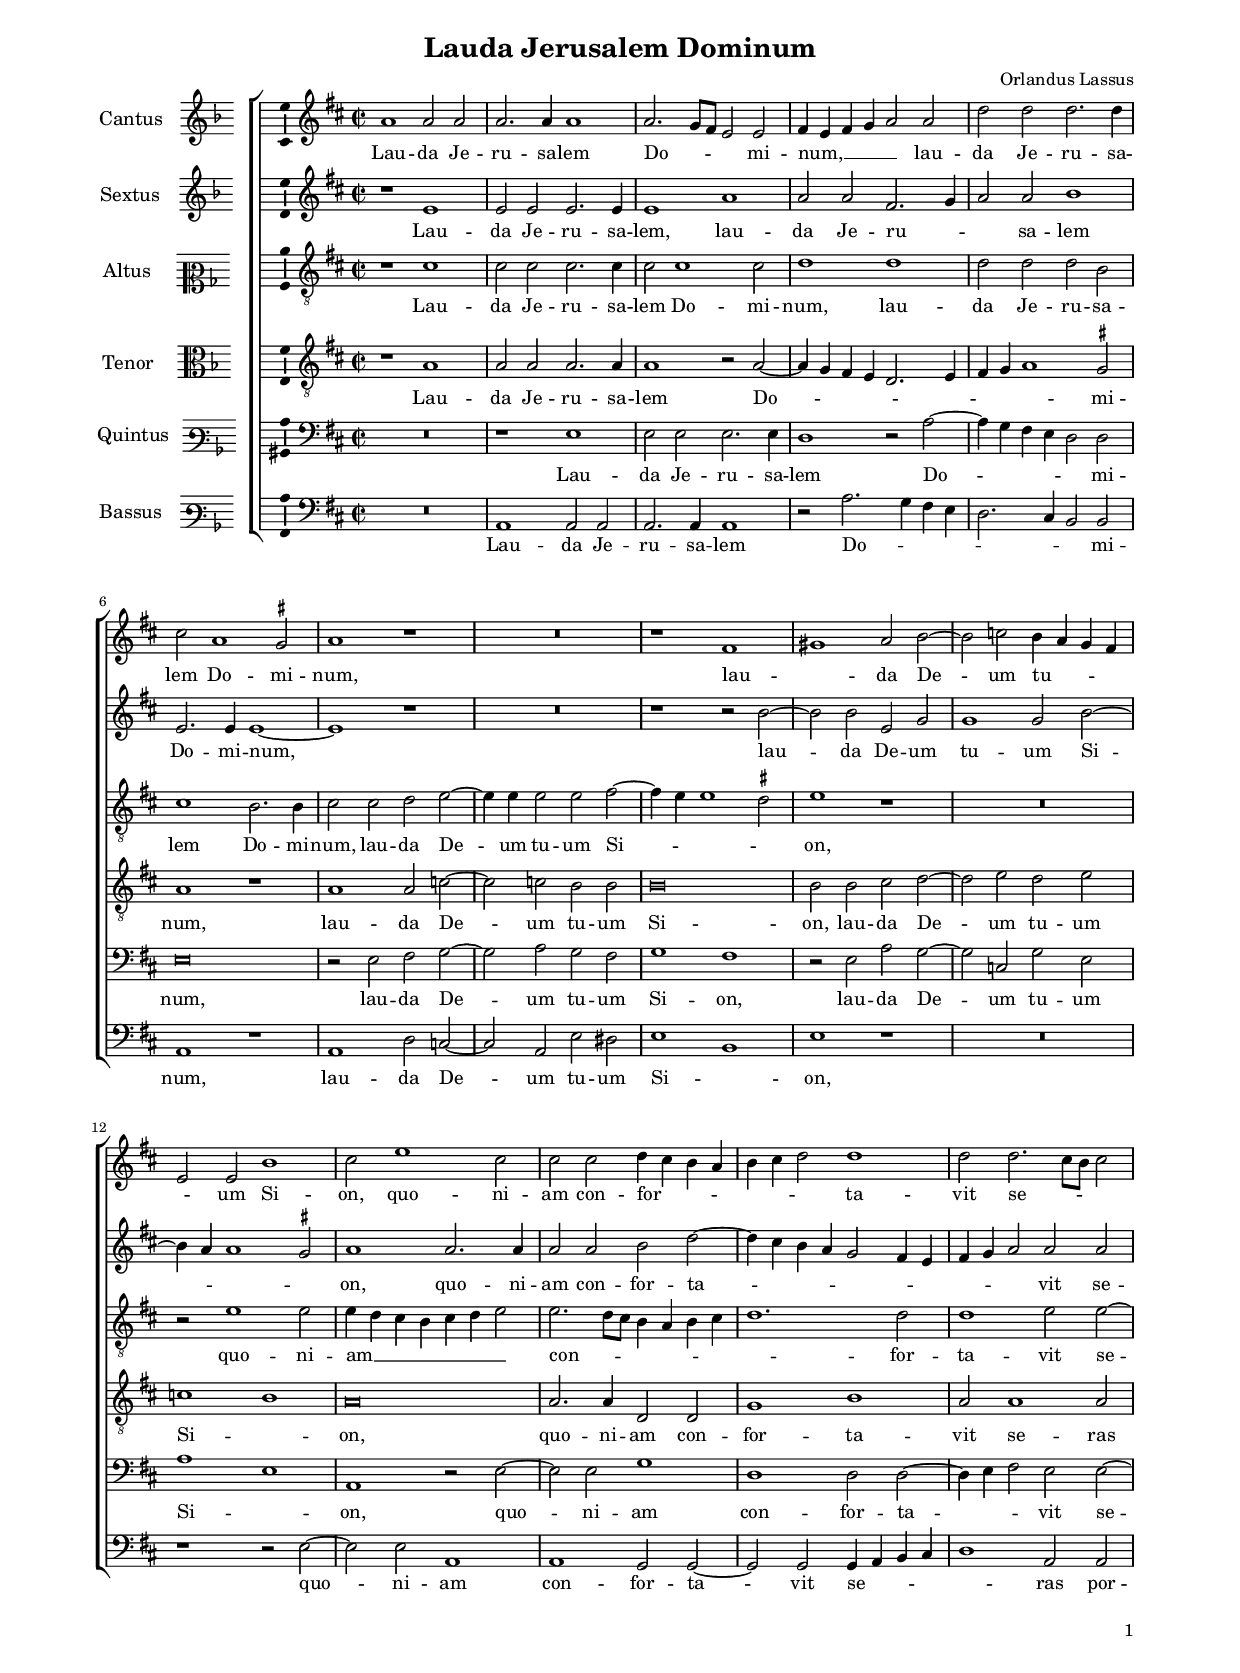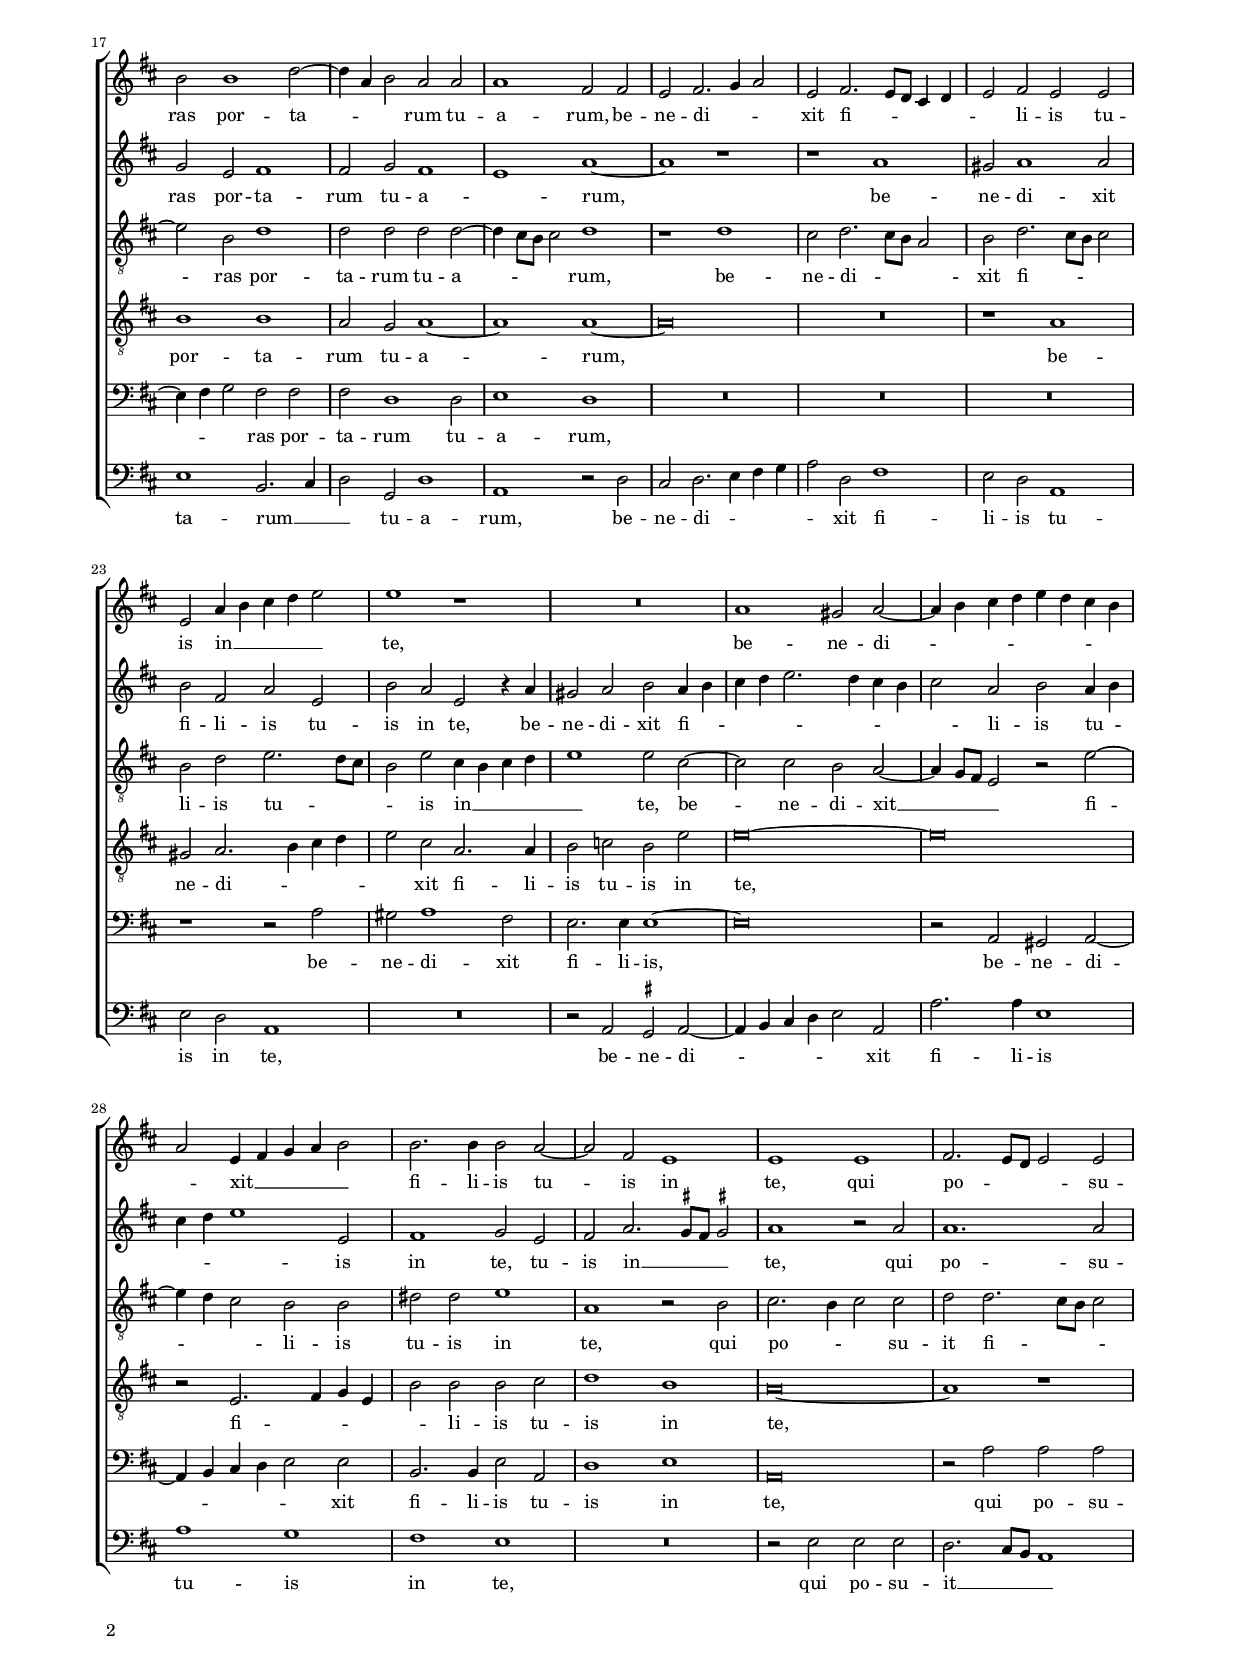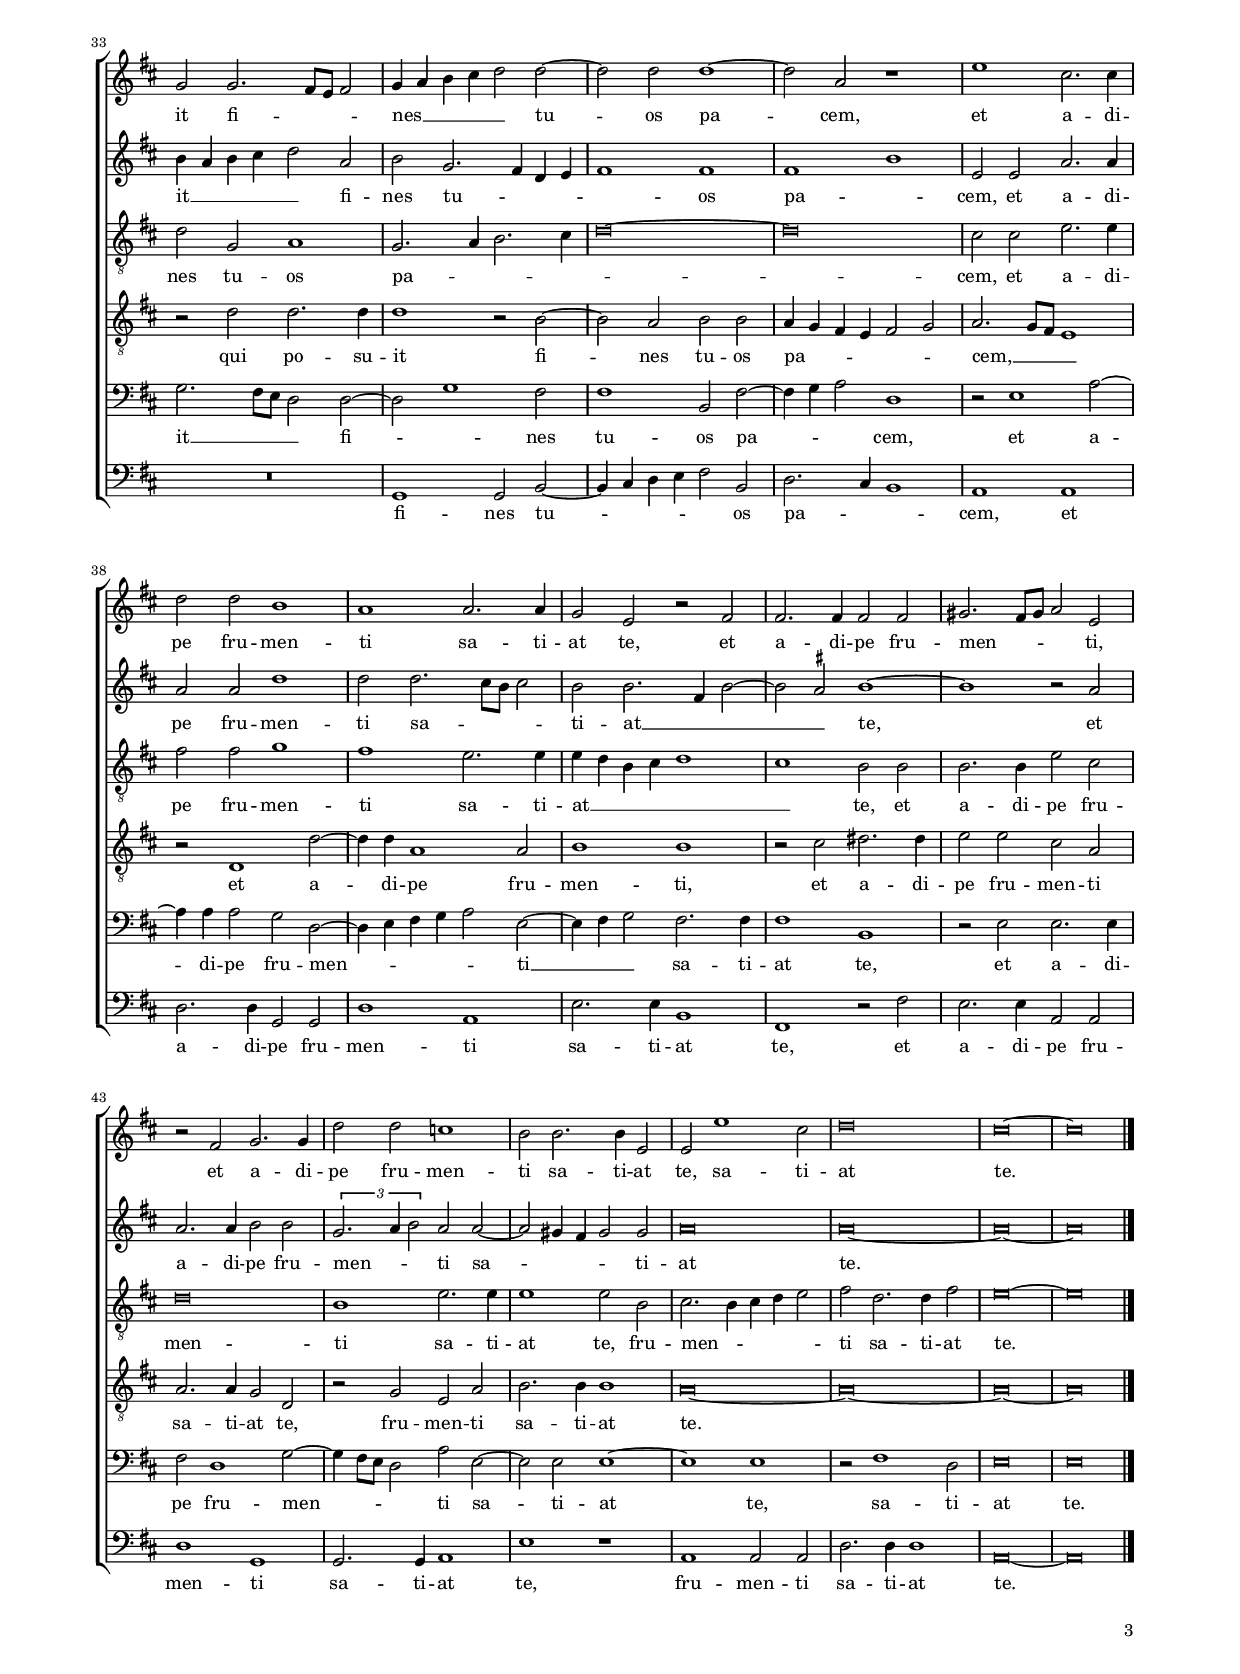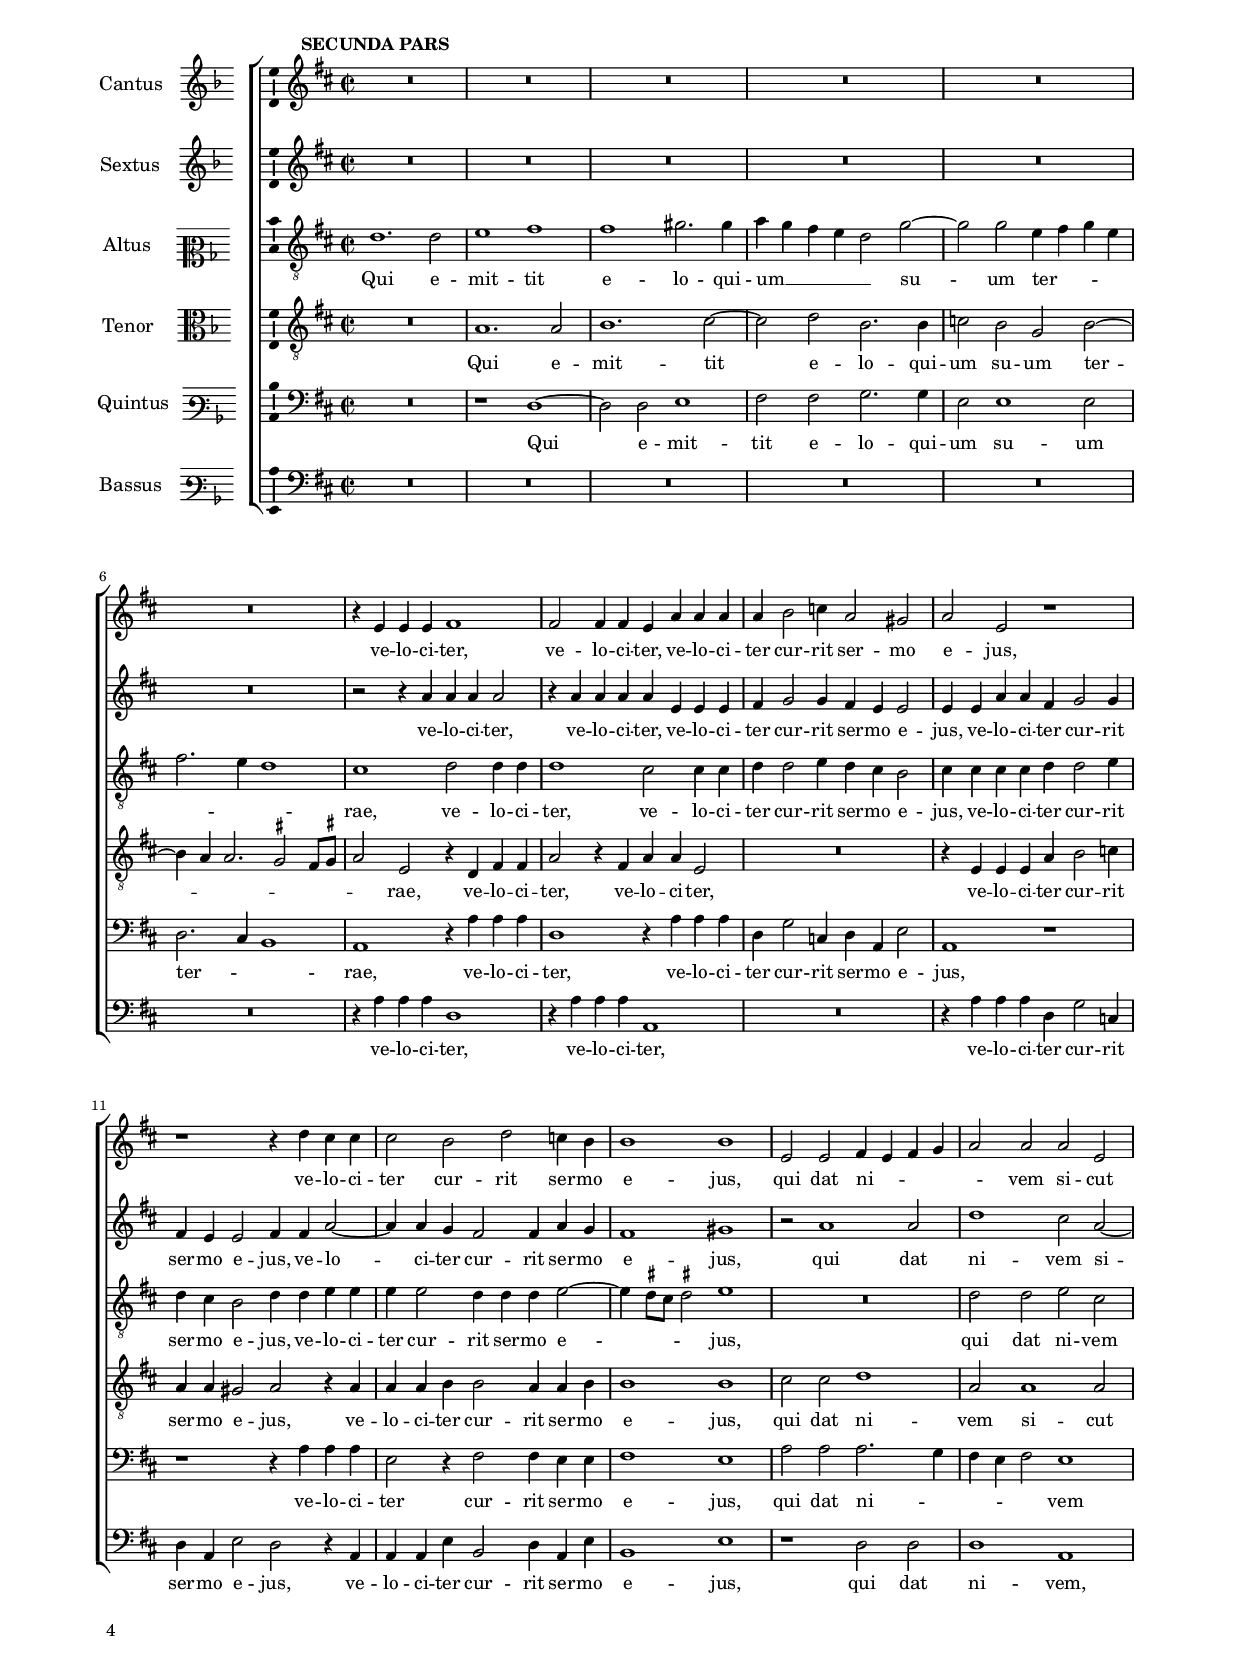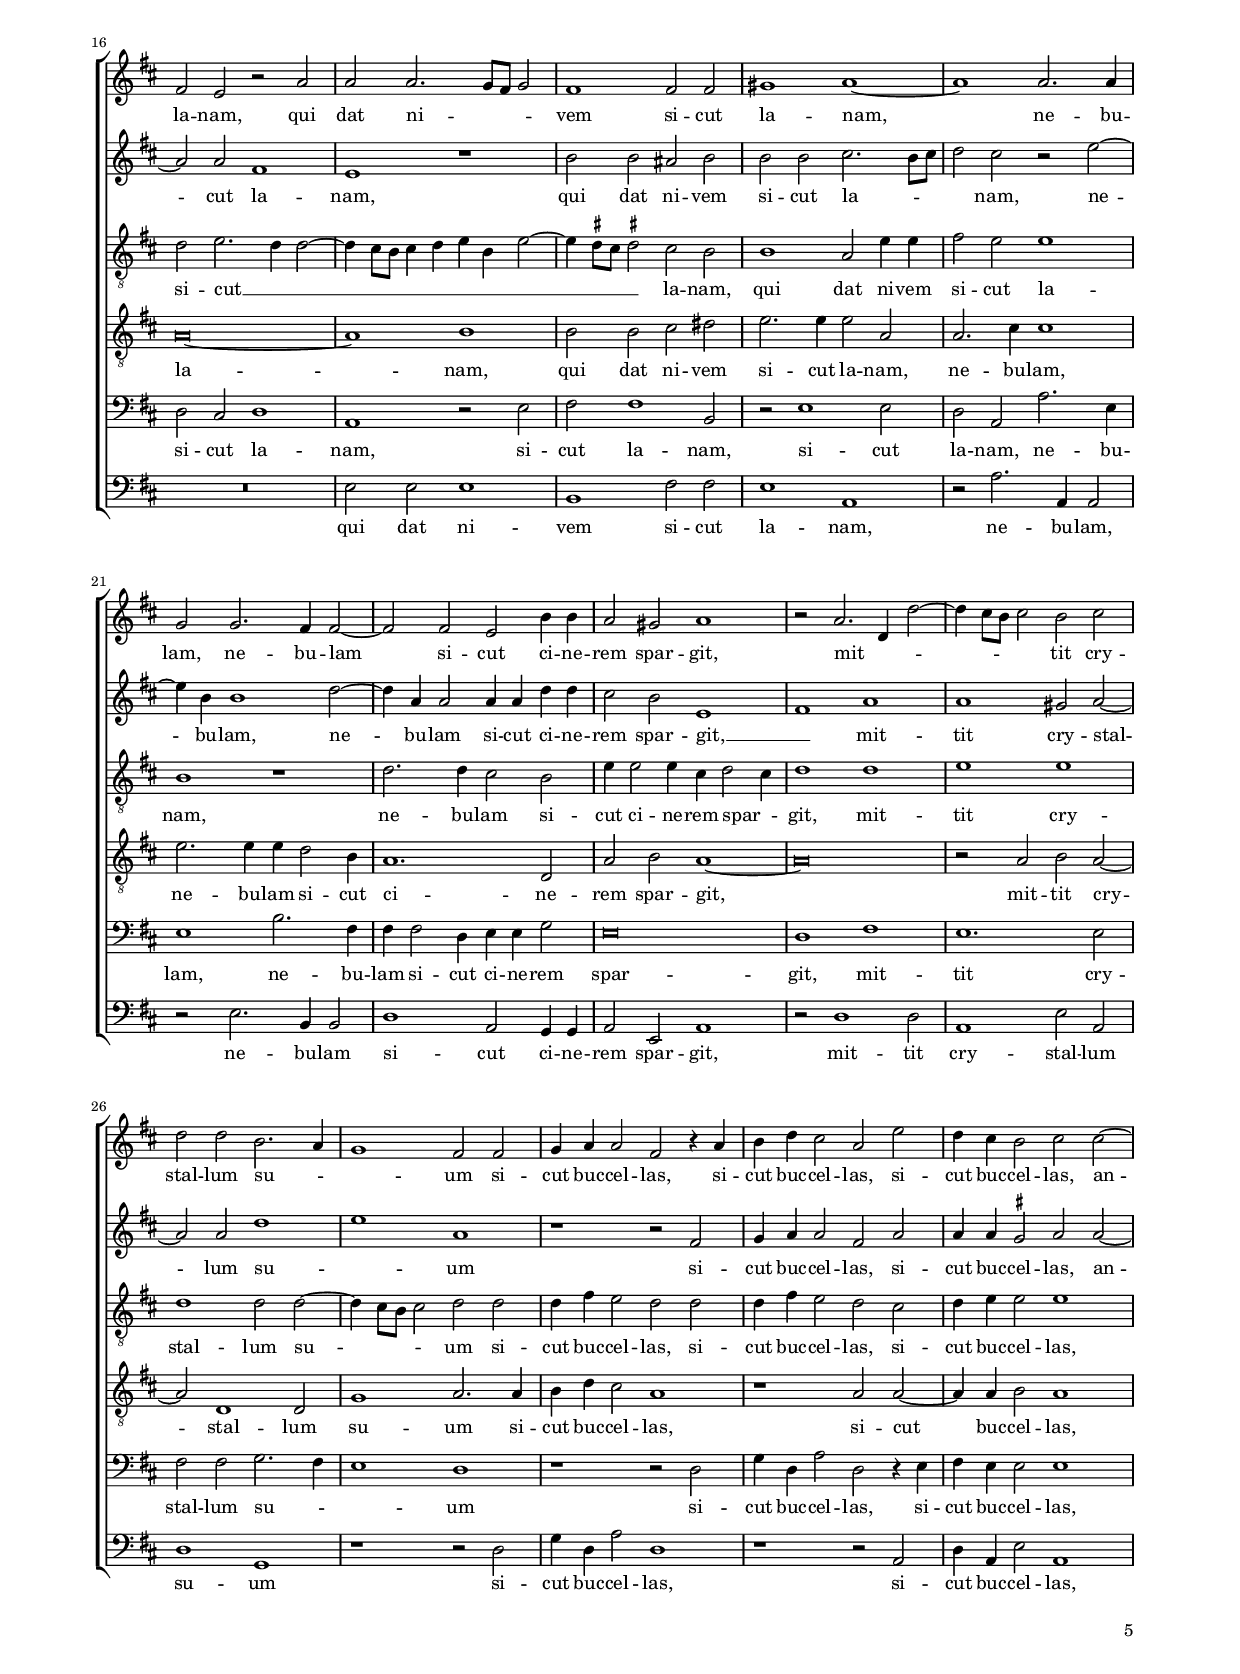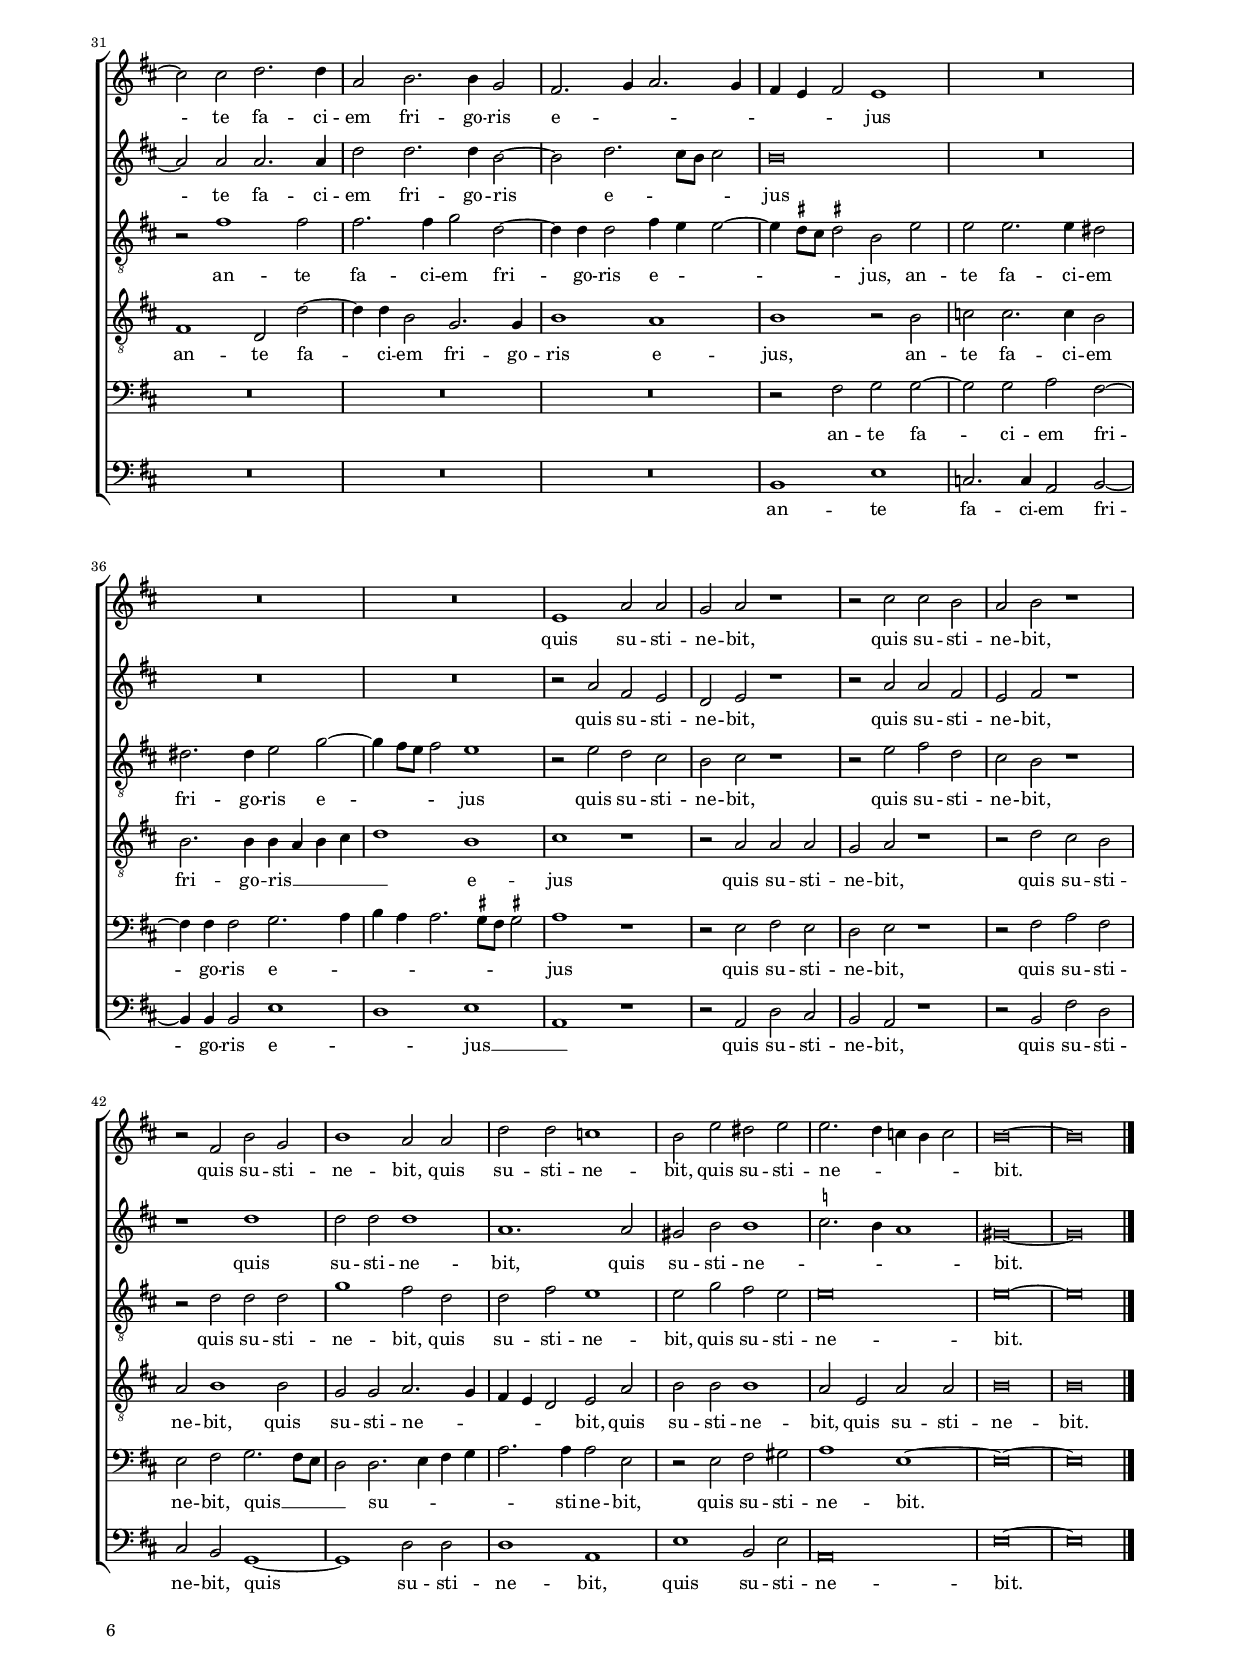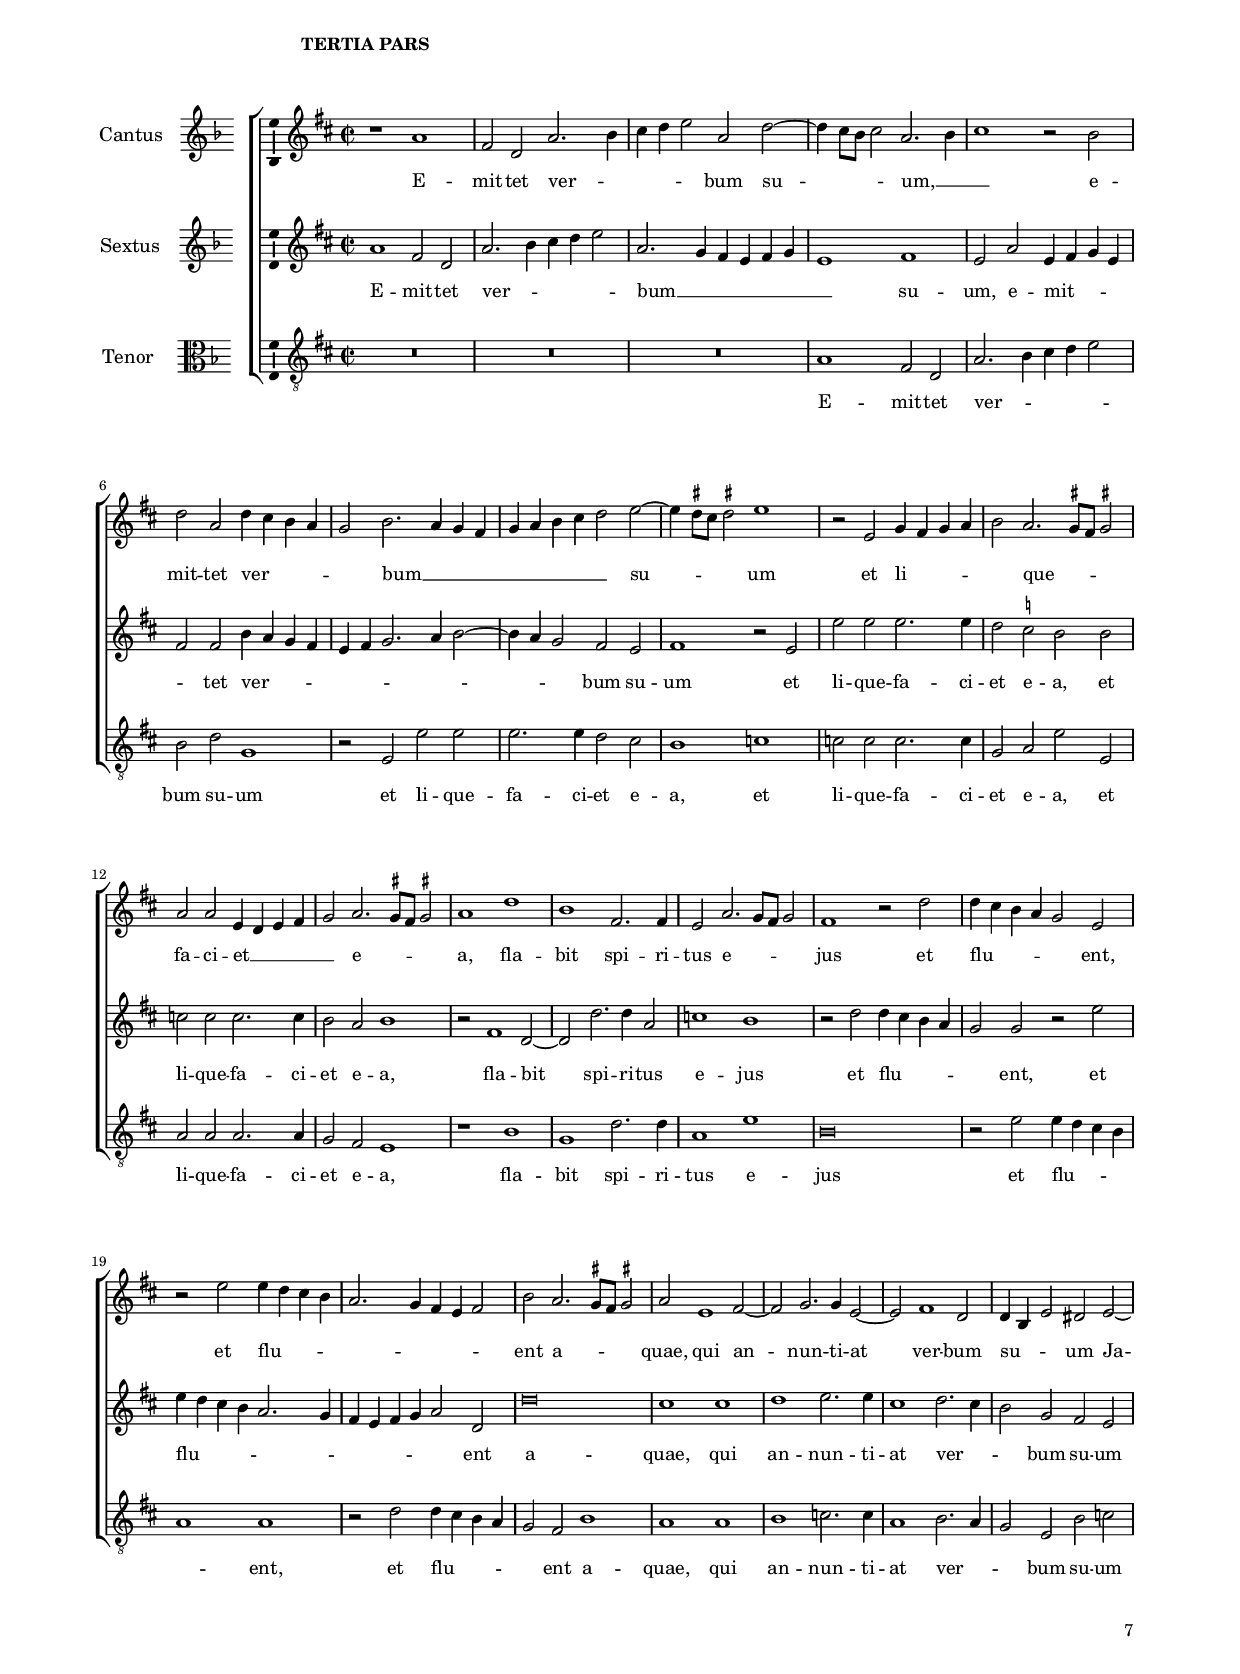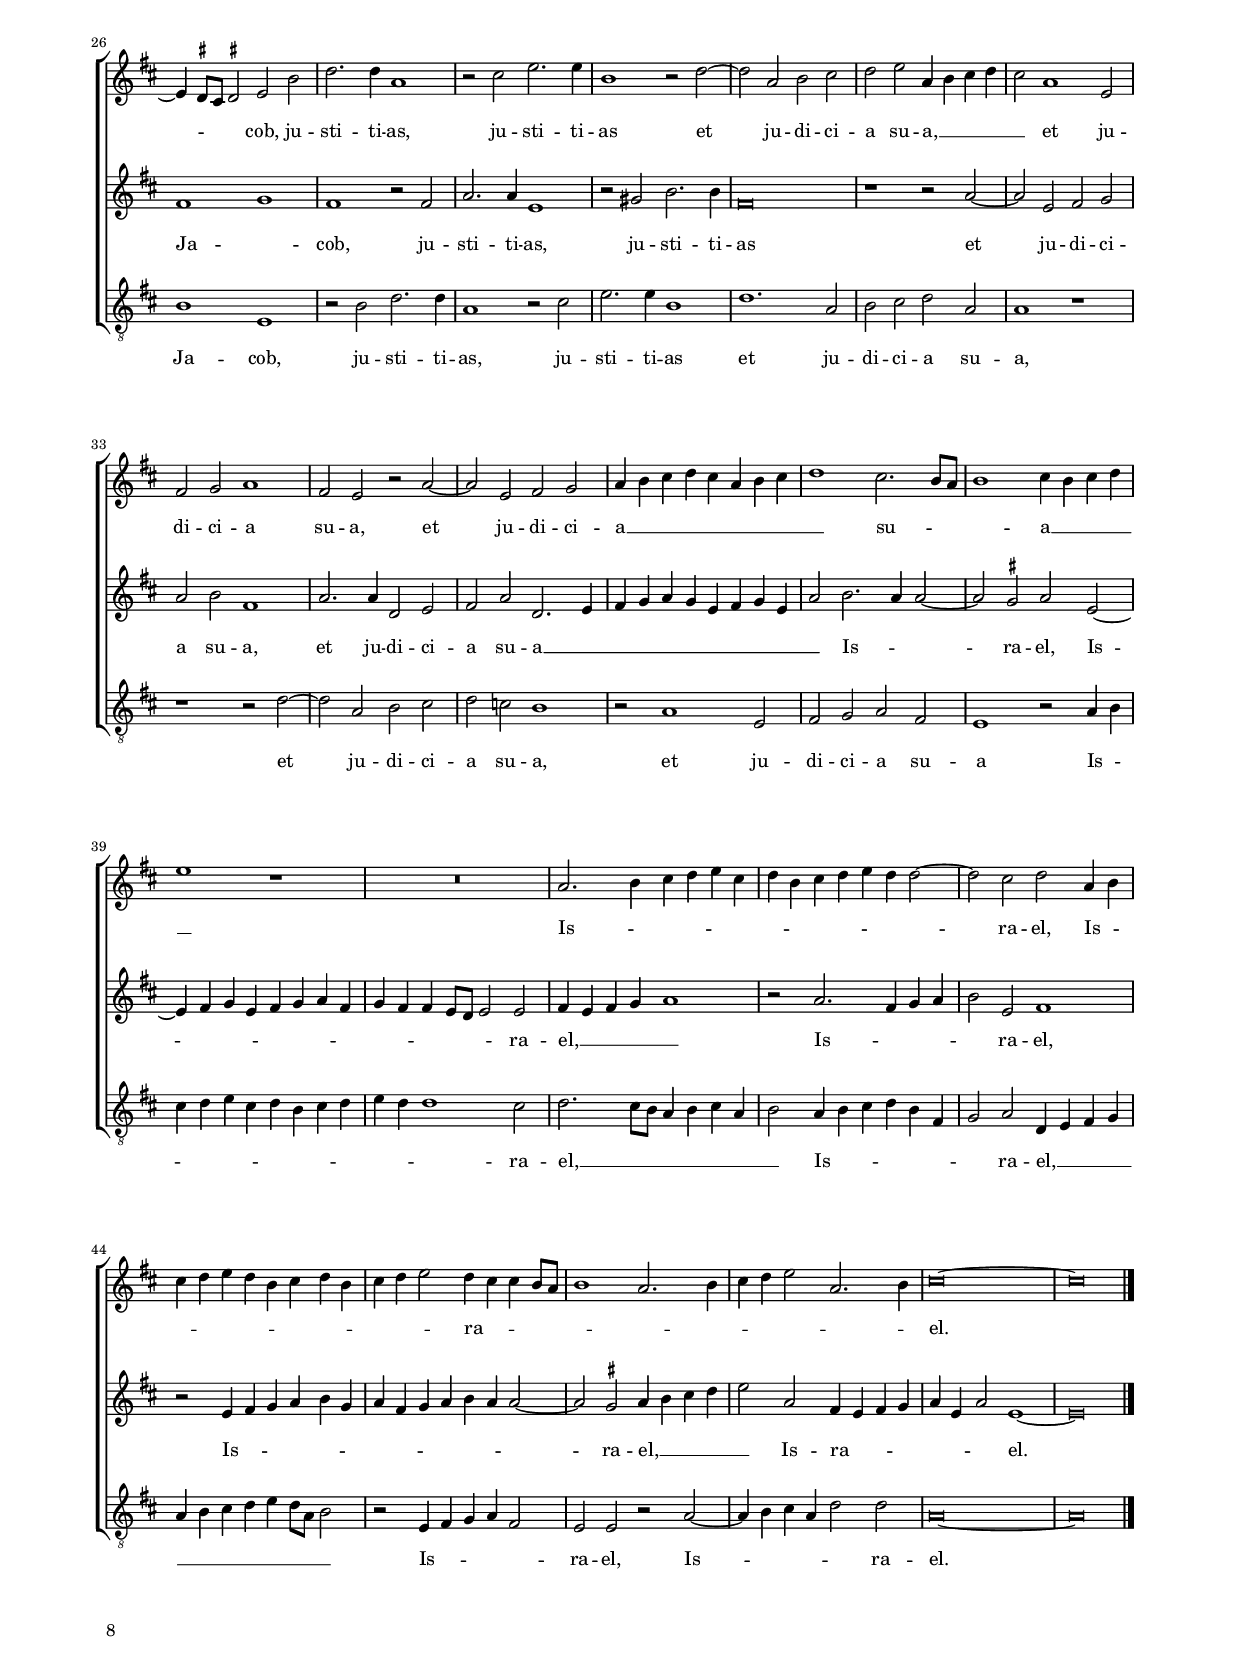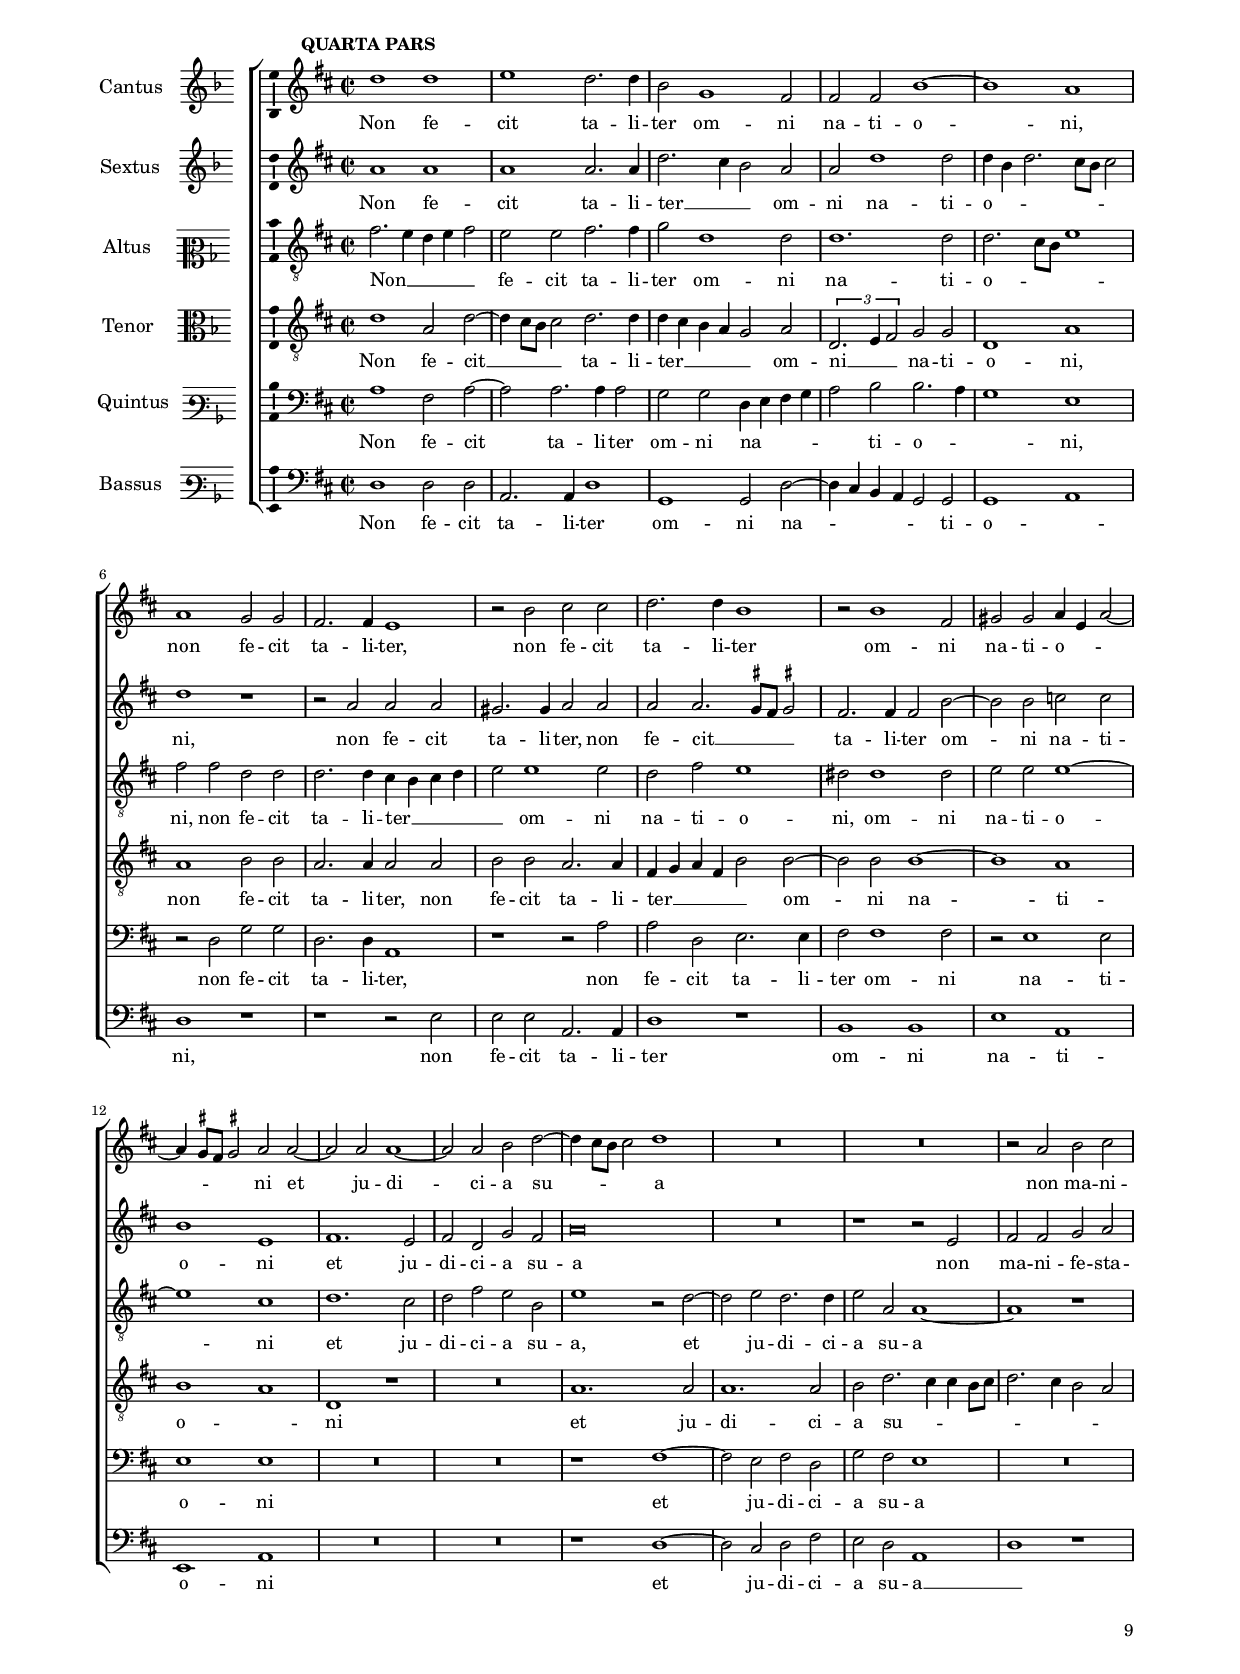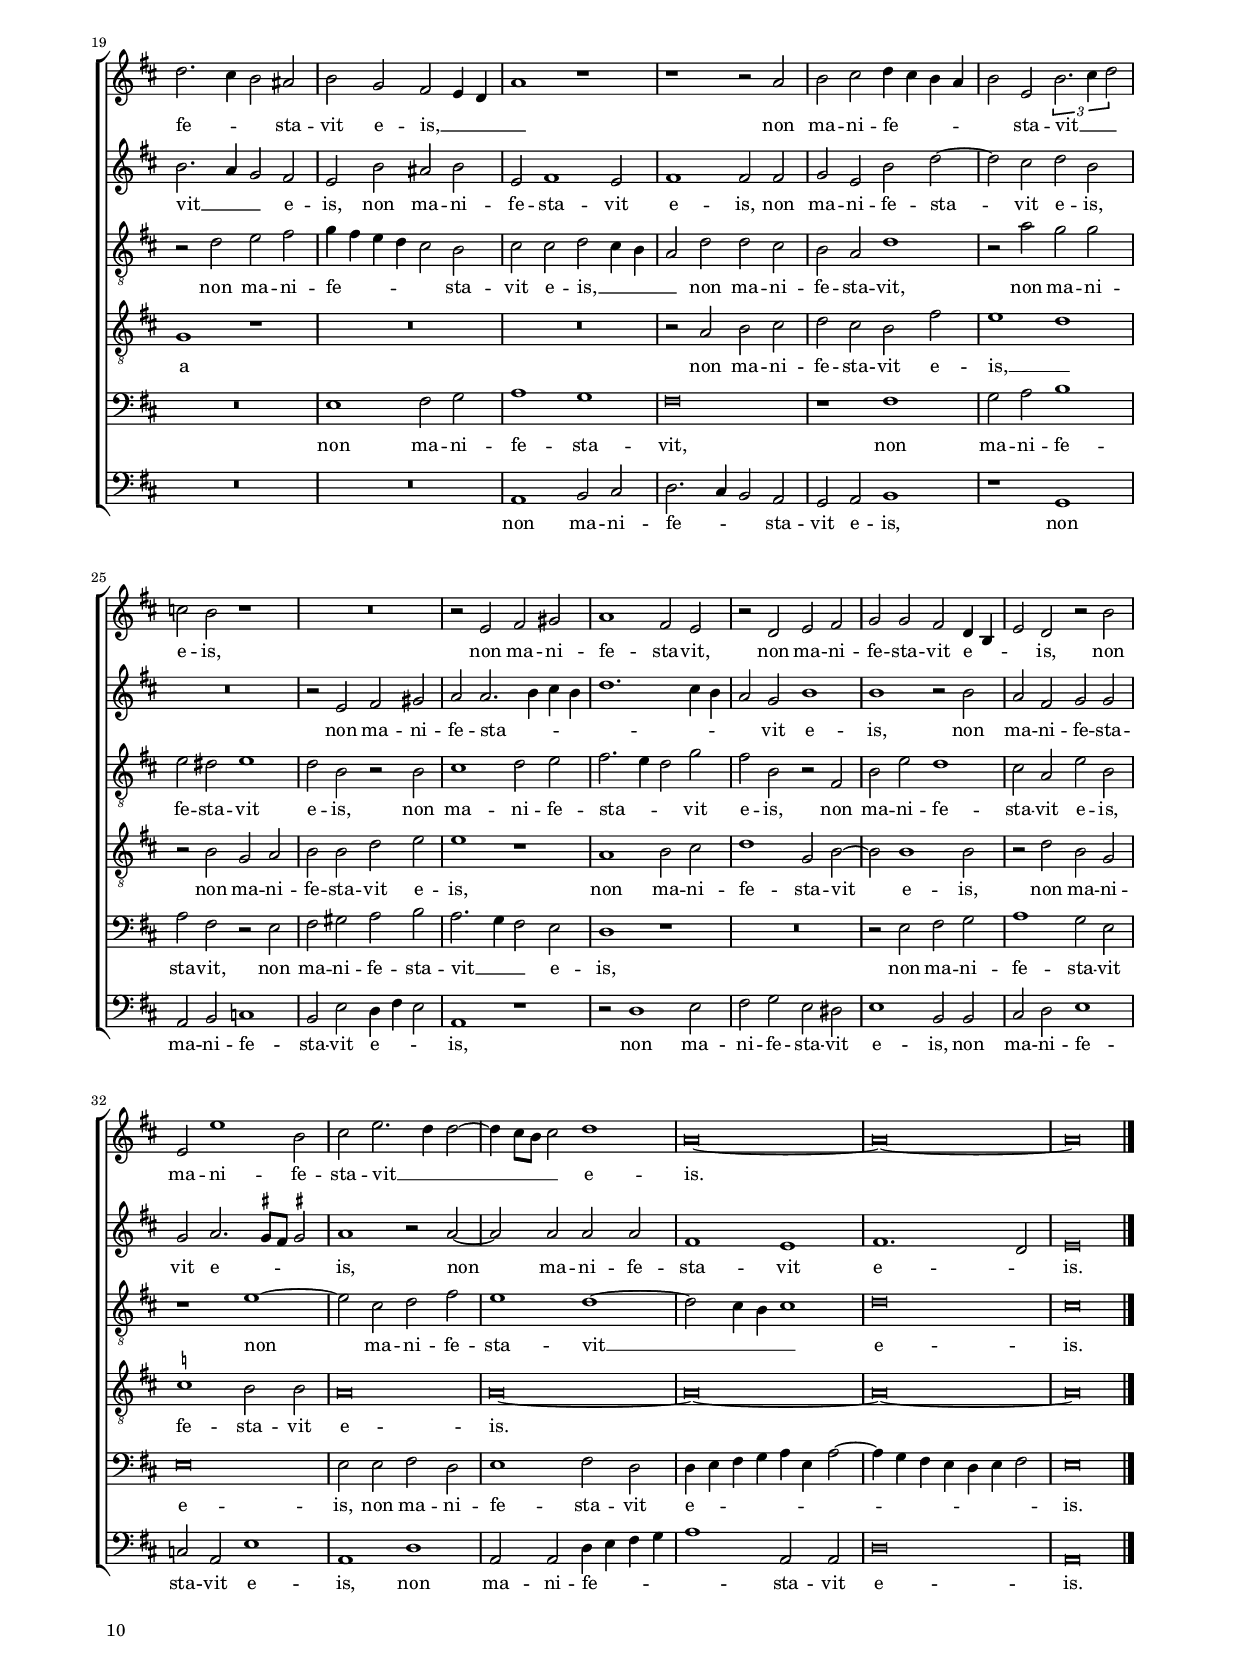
\header
{
  title="Lauda Jerusalem Dominum"
  composer="Orlandus Lassus"
  lyricist="Psalmus 147"
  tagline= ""
}

\version "2.22.0"
\include "deutsch.ly"
#(set-global-staff-size 15)
% #(set-default-paper-size "letter")
#(ly:set-option 'point-and-click #f)


	ficta = { \once \set suggestAccidentals = ##t }
	
	forget = #(define-music-function (music) (ly:music?) #{
		\accidentalStyle forget
		$music
		\accidentalStyle default
		#})

	m = \melisma
	me = \melismaEnd
 %	\mark \markup { \override #'(style . baroque) { \note  {\breve} #1 = \note {\breve.} #1 } }


\paper
	{
	top-margin = 1.5 \cm
	bottom-margin = 1 \cm
	left-margin = 1.8 \cm
	right-margin = 1.8 \cm
	ragged-bottom = ##f
	ragged-last-bottom = ##f
	print-page-number = ##f
	score-system-spacing = #'((basic-distance . 17) (minimum-distance . 14) (padding . 5) (strechability . 250))
	system-system-spacing = #'((basic-distance . 17) (minimum-distance . 14) (padding . 5) (strechability . 250))
    oddFooterMarkup=\markup   \fill-line { "" \fromproperty #'page:page-number-string }
    evenFooterMarkup=\markup  \fill-line { \fromproperty #'page:page-number-string "" }
    last-bottom-spacing = #'((basic-distance . 12) (minimum-distance . 7) (padding . 4))
%	systems-per-page = 3
	min-systems-per-page = 3
	}

global = {
	\key f \major
	\time 2/2 \set Score.measureLength = #(ly:make-moment 2/1)
	\set Score.tempoHideNote = ##t
    \tempo 2 = 90
    \skip 1*2*49 \bar "|."  \pageBreak 
	}


incipitcantus = \markup { \score {
	{
	\set Staff.instrumentName = \markup { \fontsize #1 "Cantus" }
	\key f \major
	\clef violin
	s4 \bar ""
	}
	\layout  {
	raggedright = ##t
	indent = 1.6 \cm
	line-width = 2.5 \cm
	\context { \Staff \remove Time_signature_engraver }
	\override Staff.Clef.Y-extent = #'(0 . 0)
	}} \hspace #1 }


incipitsextus = \markup { \score {
	{
	\set Staff.instrumentName = \markup { \fontsize #1 "Sextus" }
	\key f \major
	\clef violin
	s4 \bar ""
	}
	\layout  {
	raggedright = ##t
	indent = 1.6 \cm
	line-width = 2.5 \cm
	\context { \Staff \remove Time_signature_engraver }
	\override Staff.Clef.Y-extent = #'(0 . 0)
	}} \hspace #1 }
      
      
incipitaltus = \markup { \score {
	{
	\set Staff.instrumentName = \markup { \fontsize #1 "Altus" }
	\key f \major
	\clef mezzosoprano
	s4 \bar ""
	}
	\layout  {
	raggedright = ##t
	indent = 1.6 \cm
	line-width = 2.5 \cm
	\context { \Staff \remove Time_signature_engraver }
	\override Staff.Clef.Y-extent = #'(0 . 0)
	}} \hspace #1 }


incipittenor = \markup { \score {
	{
	\set Staff.instrumentName = \markup { \fontsize #1 "Tenor" }
	\key f \major
	\clef alto
	s4 \bar ""
	}
	\layout  {
	raggedright = ##t
	indent = 1.6 \cm
	line-width = 2.5 \cm
	\context { \Staff \remove Time_signature_engraver }
	\override Staff.Clef.Y-extent = #'(0 . 0)
	}} \hspace #1 }
      
      
incipitquintus = \markup { \score {
	{
	\set Staff.instrumentName = \markup { \fontsize #1 "Quintus" }
	\key f \major
	\clef varbaritone
	s4 \bar ""
	}
	\layout  {
	raggedright = ##t
	indent = 1.6 \cm
	line-width = 2.5 \cm
	\context { \Staff \remove Time_signature_engraver }
	\override Staff.Clef.Y-extent = #'(0 . 0)
	}} \hspace #1 }
      
      
incipitbassus = \markup { \score {
	{
	\set Staff.instrumentName = \markup { \fontsize #1 "Bassus" }
	\key f \major
	\clef varbaritone
	s4 \bar ""
	}
	\layout  {
	raggedright = ##t
	indent = 1.6 \cm
	line-width = 2.5 \cm
	\context { \Staff \remove Time_signature_engraver }
	\override Staff.Clef.Y-extent = #'(0 . 0)
	}} \hspace #1 }


cantus =  \relative c''
	{
	c1 c2 c
	c2. c4 c1
	c2. b8 a g2 g
	a4 g a b c2 c
%5
	f2 f f2. f4 |
	e2 c1 \ficta h2
	c1 r
	R\breve
	r1 a
%10
	h1 c2 d~ |
	d2 es d4 c b a
	g2 g d'1
	e2 g1 e2
	e2 e f4 e d c
%15
	d4 e f2 f1 |
	f2 f2. e8 d e2
	d2 d1 f2~
	f4 c d2 c c
	c1 a2 a
%20
	g2 a2. b4 c2 |
	g2 a2. g8 f e4 f
	g2 a g g
	g2 c4 d e f g2
	g1 r
%25
	R\breve |
	c,1 h2 c~
	c4 d e f g f e d
	c2 g4 a b c d2
	d2. d4 d2 c~
%30
	c2 a g1 |
	g1 g
	a2. g8 f g2 g
	b2 b2. a8 g a2
	b4 c d e f2 f~
%35
	f2 f f1~ |
	f2 c r1
	g'1 e2. e4
	f2 f d1
	c1 c2. c4
%40
	b2 g r a |
	a2. a4 a2 a
	h2. a8 h c2 g
	r2 a b2. b4
	f'2 f es1
%45
	d2 d2. d4 g,2 |
	g2 g'1 e2
	f\breve
	e\breve~
    e\breve |
    }


sextus = \relative c''
	{
	r1 g
	g2 g g2. g4
	g1 c
	c2 c a2. b4
%5
	c2 c d1 |
	g,2. g4 g1~
	g1 r
	R\breve
	r1 r2 d'~
%10
	d2 d g, b |
	b1 b2 d~
	d4 c c1 \ficta h2
	c1 c2. c4
	c2 c d f~
%15
	f4 e d c b2 a4 g |
	a4 b c2 c c
	b2 g a1
	a2 b a1
	g1 c~
%20
	c1 r |
	r1 c
	h2 c1 c2
	d2 a c g
	d'2 c g r4 c
%25
	h2 c d c4 d |
	e4 f g2. f4 e d
	e2 c d c4 d
	e4 f g1 g,2
	a1 b2 g
%30
	a2 c2. \ficta h8 a \ficta h!2 |
	c1 r2 c
	c1. c2
	d4 c d e f2 c
	d2 b2. a4 f g
%35
	a1 a |
	a1 d
	g,2 g c2. c4
	c2 c f1
	f2 f2. e8 d e2
%40
	d2 d2. a4 d2~ |
	d2 \ficta cis d1~
	d1 r2 c
	c2. c4 d2 d
    \tuplet 3/2 { b2. c4 d2 } c2 c~
%45
	c2 h4 a h2 h |
	c\breve
	c\breve~
	c\breve~
    c\breve |
	}


altus =  \relative c'
    {
	r1 e
	e2 e e2. e4
	e2 e1 e2
	f1 f
%5
	f2 f f d |
	e1 d2. d4
	e2 e f g~
	g4 g g2 g a~
	a4 g g1 \ficta fis2
%10
	g1 r |
	R\breve
	r2 g1 g2
	g4 f e d e f g2
	g2. f8 e d4 c d e
%15
	f1. f2 |
	f1 g2 g~
	g2 d f1
	f2 f f f~
	f4 e8 d e2 f1
%20
	r1 f |
	e2 f2. e8 d c2
	d2 f2. e8 d e2
	d2 f g2. f8 e
	d2 g e4 d e f
%25
	g1 g2 e~ |
	e2 e d c~
	c4 b8 a g2 r g'~
	g4 f e2 d d
	fis2 fis g1
%30
	c,1 r2 d |
	e2. d4 e2 e
	f2 f2. e8 d e2
	f2 b, c1
	b2. c4 d2. e4
%35
	f\breve~ |
	f\breve
	e2 e g2. g4
	a2 a b1
	a1 g2. g4
%40
	g4 f d e f1 |
	e1 d2 d
	d2. d4 g2 e
	f\breve
	d1 g2. g4
%45
	g1 g2 d |
	e2. d4 e f g2
	a2 f2. f4 a2
	g\breve~
    g\breve |
	}


tenor =  \relative c'
	{
	r1 c
	c2 c c2. c4
	c1 r2 c~
	c4 b a g f2. g4
%5
	a4 b c1 \ficta h2 |
	c1 r
	c1 c2 es~
	es2 es d d
	d\breve
%10
	d2 d e f~ |
	f2 g f g
	es1 d
	c\breve
	c2. c4 f,2 f
%15
	b1 d |
	c2 c1 c2
	d1 d
	c2 b c1~
	c1 c~
%20
	c\breve |
	R\breve
	r1 c
	h2 c2. d4 e f
	g2 e c2. c4
%25
	d2 es d g |
	g\breve~
	g\breve
	r2 g,2. a4 b g
	d'2 d d e
%30
	f1 d |
	c\breve~
	c1 r
	r2 f f2. f4
	f1 r2 d~
%35
	d2 c d d |
	c4 b a g a2 b
	c2. b8 a g1
	r2 f1 f'2~
	f4 f c1 c2
%40
	d1 d |
	r2 e fis2. fis4
	g2 g e c
	c2. c4 b2 f
	r2 b g c
%45
	d2. d4 d1 |
	c\breve~
    c\breve~
    c\breve~
    c\breve |
	}


quintus  =  \relative c
	{
	R\breve |
	r1 g'
	g2 g g2. g4
	f1 r2 c'~
%5
	c4 b a g f2 f |
	g\breve
	r2 g a b~
	b2 c b a
	b1 a
%10
	r2 g c b~ |
	b2 es, b' g
	c1 g
	c,1 r2 g'~
	g2 g b1
%15
	f1 f2 f~ |
	f4 g a2 g g~
	g4 a b2 a a
	a2 f1 f2
	g1 f
%20
	R\breve |
	R\breve
	R\breve
	r1 r2 c'
	h2 c1 a2
%25
	g2. g4 g1~ |
	g\breve
	r2 c, h c~
	c4 d e f g2 g
	d2. d4 g2 c,
%30
	f1 g |
	c,\breve
	r2 c' c c
	b2. a8 g f2 f~
	f2 b1 a2
%35
	a1 d,2 a'~ |
	a4 b c2 f,1
	r2 g1 c2~
	c4 c c2 b f~
	f4 g a b c2 g~
%40
	g4 a b2 a2. a4 |
	a1 d,
	r2 g g2. g4
	a2 f1 b2~
	b4 a8 g f2 c' g~
%45
	g2 g g1~ |
	g1 g
	r2 a1 f2
	g\breve
	g\breve |
	}


bassus  =  \relative c
	{
	R\breve
	c1 c2 c
	c2. c4 c1
	r2 c'2. b4 a g
%5
	f2. e4 d2 d |
	c1 r
	c1 f2 es~
	es2 c g' fis
	g1 d
%10
	g1 r |
	R\breve
	r1 r2 g~
	g2 g c,1
	c1 b2 b~
%15
	b2 b b4 c d e |
	f1 c2 c
	g'1 d2. e4
	f2 b, f'1
	c1 r2 f
%20
	e2 f2. g4 a b |
	c2 f, a1
	g2 f c1
	g'2 f c1
	R\breve
%25
	r2 c \ficta h c~ |
	c4 d e f g2 c,
	c'2. c4 g1
	c1 b
	a1 g
%30
	R\breve |
	r2 g g g
	f2. e8 d c1
	R\breve
	b1 b2 d~
%35
	d4 e f g a2 d, |
	f2. e4 d1
	c1 c
	f2. f4 b,2 b
	f'1 c
%40
	g'2. g4 d1 |
	a1 r2 a'
	g2. g4 c,2 c
	f1 b,
	b2. b4 c1
%45
	g'1 r |
	c,1 c2 c
	f2. f4 f1
	c\breve~
	c\breve |
	}


lyricscantus = \lyricmode {
	Lau -- da Je -- ru -- sa -- lem Do -- _ _ _ mi -- num, __ _ _ _ _
        lau -- da Je -- ru -- sa -- lem Do -- mi -- num,
        lau -- _ da De -- um tu -- _ _ _ _ um Si -- on,
        quo -- ni -- am con -- for -- _ _ _ _ _ _ ta -- vit se -- _ _ _ ras por -- ta -- _ _ rum tu -- a -- rum,
        be -- ne -- di -- _ _ xit fi -- _ _ _ _ _ li -- is tu -- is in __ _ _ _ _ te,
        be -- ne -- di -- _ _ _ _ _ _ _ _ xit __ _ _ _ _ fi -- li -- is tu -- is in te,
        qui po -- _ _ _ su -- it fi -- _ _ _ nes __ _ _ _ _ tu -- os pa -- cem,
        et a -- di -- pe fru -- men -- ti sa -- ti -- at te,
        et a -- di -- pe fru -- men -- _ _ _ ti,
        et a -- di -- pe fru -- men -- ti sa -- ti -- at te,
        sa -- ti -- at te.
	}


lyricssextus = \lyricmode {
	Lau -- da Je -- ru -- sa -- lem,
        lau -- da Je -- ru -- _ _ sa -- lem Do -- mi -- num,
        lau -- da De -- um tu -- um Si -- _ _ _ on,
        quo -- ni -- am con -- for -- ta -- _ _ _ _ _ _ _ _ _ vit se -- ras por -- ta -- rum tu -- a -- _ rum,
        be -- ne -- di -- xit fi -- li -- is tu -- is in te,
        be -- ne -- di -- xit fi -- _ _ _ _ _ _ _ _ li -- is tu -- _ _ _ _ is in te,
        tu -- is in __ _ _ _ te,
        qui po -- su -- it __ _ _ _ _ fi -- nes tu -- _ _ _ _ os pa -- _ cem,
        et a -- di -- pe fru -- men -- ti sa -- _ _ _ ti -- at __ _ _ _ te,
        et a -- di -- pe fru -- men -- _ _ ti sa -- _ _ _ ti -- at te.
	}
	
	
lyricsaltus = \lyricmode {
	Lau -- da Je -- ru -- sa -- lem Do -- mi -- num,
        lau -- da Je -- ru -- sa -- lem Do -- mi -- num,
        lau -- da De -- um tu -- um Si -- _ _ _ on,
        quo -- ni -- am __ _ _ _ _ _ _ con -- _ _ _ _ _ _ _ for -- ta -- vit 
        se -- ras por -- ta -- rum tu -- a -- _ _ _ rum,
        be -- ne -- di -- _ _ _ xit fi -- _ _ _ li -- is tu -- _ _ _ is in __ _ _ _ _ te,
        be -- ne -- di -- xit __ _ _ _ fi -- _ _ li -- is tu -- is in te,
        qui po -- _ _ su -- it fi -- _ _ _ nes tu -- os pa -- _ _ _ _ cem,
        et a -- di -- pe fru -- men -- ti sa -- ti -- at __ _ _ _ _ _ te,
        et a -- di -- pe fru -- men -- ti sa -- ti -- at te,
        fru -- men -- _ _ _ _ ti sa -- ti -- at te.
	}


lyricstenor = \lyricmode {
	Lau -- da Je -- ru -- sa -- lem Do -- _ _ _ _ _ _ _ _ mi -- num,
        lau -- da De -- um tu -- um Si -- on,
        lau -- da De -- um tu -- um Si -- _ on,
        quo -- ni -- am con -- for -- ta -- vit se -- ras por -- ta -- rum tu -- a -- rum,
        be -- ne -- di -- _ _ _ _ xit fi -- li -- is tu -- is in te,
        fi -- _ _ _ _ li -- is tu -- is in te,
        qui po -- su -- it fi -- nes tu -- os pa -- _ _ _ _ _ cem, __ _ _ _
        et a -- di -- pe fru -- men -- ti,
        et a -- di -- pe fru -- men -- ti sa -- ti -- at te,
        fru -- men -- ti sa -- ti -- at te.
	}


lyricsquintus = \lyricmode {
	Lau -- da Je -- ru -- sa -- lem Do -- _ _ _ _ mi -- num,
        lau -- da De -- um tu -- um Si -- on,
        lau -- da De -- um tu -- um Si -- _ on,
        quo -- ni -- am con -- for -- ta -- _ _ vit se -- _ _ ras por -- ta -- rum tu -- a -- rum,
        be -- ne -- di -- xit fi -- li -- is,
        be -- ne -- di -- _ _ _ _ xit fi -- li -- is tu -- is in te,
        qui po -- su -- it __ _ _ _ fi -- _ nes tu -- os pa -- _ _ cem,
        et a -- di -- pe fru -- men -- _ _ _ _ ti __ _ _ sa -- ti -- at te,
        et a -- di -- pe fru -- men -- _ _ _ ti sa -- ti -- at te,
        sa -- ti -- at te.
	}


lyricsbassus = \lyricmode {
	Lau -- da Je -- ru -- sa -- lem Do -- _ _ _ _ _ _ mi -- num,
        lau -- da De -- um tu -- um Si -- _ on,
        quo -- ni -- am con -- for -- ta -- vit se -- _ _ _ _ ras por -- ta -- rum __ _ _ tu -- a -- rum,
        be -- ne -- di -- _ _ _ _ xit fi -- li -- is tu -- is in te,
        be -- ne -- di -- _ _ _ _ xit fi -- li -- is tu -- is in te,
        qui po -- su -- it __ _ _ _ fi -- nes tu -- _ _ _ _ os pa -- _ _ cem,
        et a -- di -- pe fru -- men -- ti sa -- ti -- at te,
        et a -- di -- pe fru -- men -- ti sa -- ti -- at te,
        fru -- men -- ti sa -- ti -- at te.
	}


\score
{  
	\transpose f d {
	\new ChoirStaff \with { \override StaffGrouper.staff-staff-spacing.basic-distance = #11.5 }
	<<

	\new Staff << \global
	\new Voice="v1" {
		\set Staff.instrumentName=\incipitcantus
		\set Staff.midiInstrument = "reed organ"
		\clef "treble"
		\cantus }
	\new Lyrics \lyricsto "v1" {\lyricscantus }
	>>


	\new Staff << \global
	\new Voice="v6" {
		\set Staff.instrumentName=\incipitsextus
		\set Staff.midiInstrument = "reed organ"
		\clef "treble" 
		\sextus}
	\new Lyrics \lyricsto "v6" {\lyricssextus }
	>>


	\new Staff << \global
	\new Voice="v2" {
		\set Staff.instrumentName=\incipitaltus
		\set Staff.midiInstrument = "reed organ"
		\clef "G_8" 
		\altus}
	\new Lyrics \lyricsto "v2" {\lyricsaltus }
	>>


	\new Staff << \global
	\new Voice="v3" {
		\set Staff.instrumentName=\incipittenor
		\set Staff.midiInstrument = "reed organ"
		\clef "G_8"
		\tenor }
	\new Lyrics \lyricsto "v3" {\lyricstenor }
	>>


	\new Staff << \global
	\new Voice="v5" {
		\set Staff.instrumentName=\incipitquintus
		\set Staff.midiInstrument = "reed organ"
		\clef "bass"
		\quintus}
	\new Lyrics \lyricsto "v5" {\lyricsquintus }
	>>


	\new Staff << \global
	\new Voice="v4" {
		\set Staff.instrumentName=\incipitbassus
		\set Staff.midiInstrument = "reed organ"
		\clef "bass" 
		\bassus }
	\new Lyrics \lyricsto "v4" {\lyricsbassus}
	>>

	>>
	} % transpose

	\layout
	{
	indent = 2.6 \cm
%	\context { \Lyrics \override VerticalAxisGroup.nonstaff-relatedstaff-spacing.padding = #2 }
%	\context { \Lyrics \override LyricText.font-size = #1 }
  	\context { \Staff \consists "Ambitus_engraver" }
	\context { \Staff \override TimeSignature.break-visibility = #end-of-line-invisible }
	\context { \Score \override BarNumber.padding = #2 }
	\context { \Voice \override NoteHead.style = #'baroque }
	}

\midi
	{
	}

}

%%%%%%%%%%%%%%%%%%%%  SECUNDA SECUNDA


global = {
	\key f \major
	\time 2/2 \set Score.measureLength = #(ly:make-moment 2/1)
    \set Score.tempoHideNote = ##t
    \tempo 2 = 90
    \skip 1*2*48 \bar "|."  \pageBreak
	}


cantus =  \relative c''
	{
	R\breve
	R\breve
	R\breve
	R\breve
%5
	R\breve |
	R\breve
	r4 g g g a1
	a2 a4 a g c c c
	c4 d2 es4 c2 h
%10
	c2 g r1 |
	r1 r4 f' e e
	e2 d f es4 d
	d1 d
	g,2 g a4 g a b
%15
	c2 c c g |
	a2 g r c
	c2 c2. b8 a b2
	a1 a2 a
	h1 c~
%20
	c1 c2. c4 |
	b2 b2. a4 a2~
	a2 a g d'4 d
	c2 h c1
	r2 c2. f,4 f'2~
%25
	f4 e8 d e2 d e |
	f2 f d2. c4
	b1 a2 a
	b4 c c2 a r4 c
	d4 f e2 c g'
%30
	f4 e d2 e e~ |
	e2 e f2. f4
	c2 d2. d4 b2
	a2. b4 c2. b4
	a4 g a2 g1
%35
	R\breve |
	R\breve
	R\breve
	g1 c2 c
	b2 c r1
%40
	r2 e e d |
	c2 d r1
	r2 a d b
	d1 c2 c
	f2 f es1
%45
	d2 g fis g |
	g2. f4 es d es2
	d\breve~
	d\breve |
	}


sextus = \relative c''
	{
	R\breve
	R\breve
	R\breve
	R\breve
%5
	R\breve |
	R\breve
	r2 r4 c c c c2 |
	r4 c c c c g g g
	a4 b2 b4 a4 g g2
%10
	g4 g c c a b2 b4 |
	a4 g g2 a4 a c2~
	c4 c b a2 a4 c b
	a1 h
	r2 c1 c2
%15
	f1 e2 c~ |
	c2 c a1
	g1 r
	d'2 d cis d
	d2 d e2. d8 e
%20
	f2 e r g~ |
	g4 d d1 f2~
	f4 c c2 c4 c f f
	e2 d g,1
	a1 c
%25
	c1 h2 c~ |
	c2 c f1
	g1 c,
	r1 r2 a
	b4 c c2 a c
%30
	c4 c \ficta h2 c c~ |
	c2 c c2. c4
	f2 f2. f4 d2~
	d2 f2. e8 d e2
	d\breve
%35
	R\breve |
	R\breve
	R\breve
	r2 c a g
	f2 g r1
%40
	r2 c c a |
	g2 a r1
	r1 f'
	f2 f f1
	c1. c2
%45
	h2 d d1 |
	\ficta es2. d4 c1
	h\breve~
	h\breve |
	}


altus =  \relative c'
        {
	f1. f2
	g1 a
	a1 h2. h4
	c4 b a g f2 b~
%5
	b2 b g4 a b g |
	a2. g4 f1
	e1 f2 f4 f
	f1 e2 e4 e
	f4 f2 g4 f e d2
%10
	e4 e e e f f2 g4 |
	f4 e d2 f4 f g g
	g4 g2 f4 f f g2~
	g4 \ficta fis8 e \ficta fis!2 g1
	R\breve
%15
	f2 f g e |
	f2 g2. f4 f2~
	f4 e8 d e4 f g d g2~
	g4 \ficta fis8 e \ficta fis!2 e d
	d1 c2 g'4 g
%20
	a2 g g1 |
	d1 r
	f2. f4 e2 d
	g4 g2 g4 e4 f2 e4
	f1 f
%25
	g1 g |
	f1 f2 f~
	f4 e8 d e2 f f
	f4 a g2 f f
	f4 a g2 f e
%30
	f4 g g2 g1 |
	r2 a1 a2
	a2. a4 b2 f~
	f4 f f2 a4 g g2~
	g4 \ficta fis8 e \ficta fis!2 d g
%35
	g2 g2. g4 fis2 |
	fis2. fis4 g2 b~
	b4 a8 g a2 g1
	r2 g f e
	d2 e r1
%40
	r2 g a f |
	e2 d r1
	r2 f f f
	b1 a2 f
	f2 a g1
%45
	g2 b a g |
	g\breve
	g\breve~
        g\breve |
	}


tenor =  \relative c'
	{
	R\breve
	c1. c2
	d1. e2~
	e2 f d2. d4
%5
	es2 d b d~ |
	d4 c c2. \ficta h2 a8 \ficta h! 
	c2 g r4 f a a
	c2 r4 a c c g2
	R\breve
%10
	r4 g g g c d2 es4 |
	c4 c h2 c r4 c
	c4 c d d2 c4 c d
	d1 d
	e2 e f1
%15
	c2 c1 c2 |
	c\breve~
	c1 d
	d2 d e fis
	g2. g4 g2 c,
%20
	c2. e4 e1 |
	g2. g4 g f2 d4
	c1. f,2
	c'2 d c1~
	c\breve
%25
	r2 c d c~ |
	c2 f,1 f2
	b1 c2. c4
	d4 f e2 c1
	r1 c2 c~
%30
	c4 c d2 c1 |
	a1 f2 f'~
	f4 f d2 b2. b4
	d1 c
	d1 r2 d
%35
	es2 es2. es4 d2 |
	d2. d4 d4 c d e
	f1 d
	e1 r
	r2 c c c
%40
	b2 c r1 |
	r2 f e d
	c2 d1 d2
	b2 b c2. b4
	a4 g f2 g c
%45
	d2 d d1 |
	c2 g c c
	d\breve
	d\breve |
	}


quintus  =  \relative c
	{
	R\breve
	r1 f~
	f2 f g1
	a2 a b2. b4
%5
	g2 g1 g2 |
	f2. e4 d1
	c1 r4 c' c c
	f,1 r4 c' c c
	f,4 b2 es,4 f4 c g'2
%10
	c,1 r |
	r1 r4 c' c c
	g2 r4 a2 a4 g g
	a1 g
	c2 c c2. b4
%15
	a4 g a2 g1 |
	f2 e f1
	c1 r2 g'
	a2 a1 d,2
	r2 g1 g2
%20
	f2 c c'2. g4 |
	g1 d'2. a4
	a4 a2 f4 g g b2
	g\breve
	f1 a
%25
	g1. g2 |
	a2 a b2. a4
	g1 f
	r1 r2 f
	b4 f c'2 f, r4 g
%30
	a4 g g2 g1 |
	R\breve
	R\breve
	R\breve
	r2 a b b~
%35
	b2 b c a~ |
	a4 a a2 b2. c4
	d4 c c2. \ficta h8 a \ficta h!2
	c1 r
	r2 g a g
%40
	f2 g r1 |
	r2 a c a
	g2 a b2. a8 g
	f2 f2. g4 a b
	c2. c4 c2 g
%45
	r2 g a h |
	c1 g~
	g\breve~
	g\breve |
	}


bassus  =  \relative c
	{
	R\breve
	R\breve
	R\breve
	R\breve
%5
	R\breve |
	R\breve
	r4 c' c c f,1
	r4 c' c c c,1
	R\breve
%10
	r4 c' c c f, b2 es,4 |
	f4 c g'2 f r4 c
	c4 c g' d2 f4 c g'
	d1 g
	r1 f2 f
%15
	f1 c |
	R\breve
	g'2 g g1
	d1 a'2 a
	g1 c,
%20
	r2 c'2. c,4 c2 |
	r2 g'2. d4 d2
	f1 c2 b4 b
	c2 g c1
	r2 f1 f2
%25
	c1 g'2 c, |
	f1 b,
	r1 r2 f'
	b4 f c'2 f,1
	r1 r2 c
%30
	f4 c g'2 c,1 |
	R\breve
	R\breve
	R\breve
	d1 g
%35
	es2. es4 c2 d~ |
	d4 d d2 g1
	f1 g
	c,1 r
	r2 c f e
%40
	d2 c r1 |
	r2 d a' f
	e2 d b1~
	b1 f'2 f
	f1 c
%45
	g'1 d2 g |
	c,\breve
	g'\breve~
	g\breve |
	}


lyricscantus = \lyricmode {
        ve -- lo -- ci -- ter,
        ve -- lo -- ci -- ter,
        ve -- lo -- ci -- ter cur -- rit ser -- mo e -- jus,
        ve -- lo -- ci -- ter cur -- rit ser -- mo e -- jus,
        qui dat ni -- _ _ _ _ vem si -- cut la -- nam,
        qui dat ni -- _ _ _ vem si -- cut la -- nam,
        ne -- bu -- lam,
        ne -- bu -- lam si -- cut ci -- ne -- rem spar -- git,
        mit -- _ _ _ _ _ tit cry -- stal -- lum su -- _ _ um si -- cut buc -- cel -- las,
        si -- cut buc -- cel -- las,
        si -- cut buc -- cel -- las,
        an -- te fa -- ci -- em fri -- go -- ris e -- _ _ _ _ _ _ jus
        quis su -- sti -- ne -- bit,
        quis su -- sti -- ne -- bit,
        quis su -- sti -- ne -- bit,
        quis su -- sti -- ne -- bit,
        quis su -- sti -- ne -- _ _ _ _ bit.
	}


lyricssextus = \lyricmode {
	ve -- lo -- ci -- ter,
        ve -- lo -- ci -- ter,
        ve -- lo -- ci -- ter cur -- rit ser -- mo e -- jus,
        ve -- lo -- ci -- ter cur -- rit ser -- mo e -- jus,
        ve -- lo -- ci -- ter cur -- rit ser -- mo e -- jus,
        qui dat ni -- vem si -- cut la -- nam,
        qui dat ni -- vem si -- cut la -- _ _ _ nam,
        ne -- bu -- lam,
        ne -- bu -- lam si -- cut ci -- ne -- rem spar -- git, __ _
        mit -- tit cry -- stal -- lum su -- _ um si -- cut buc -- cel -- las,
        si -- cut buc -- cel -- las,
        an -- te fa -- ci -- em fri -- go -- ris e -- _ _ _ jus
        quis su -- sti -- ne -- bit,
        quis su -- sti -- ne -- bit,
        quis su -- sti -- ne -- bit,
        quis su -- sti -- ne -- _ _ _ bit.
	}


lyricsaltus = \lyricmode {
	Qui e -- mit -- tit e -- lo -- qui -- um __ _ _ _ _ su -- um ter -- _ _ _ _ _ _ rae,
        ve -- lo -- ci -- ter,
        ve -- lo -- ci -- ter cur -- rit ser -- mo e -- jus,
        ve -- lo -- ci -- ter cur -- rit ser -- mo e -- jus,
        ve -- lo -- ci -- ter cur -- rit ser -- mo e -- _ _ _ jus,
        qui dat ni -- vem si -- cut __ _ _ _ _ _ _ _ _ _ _ _ _ la -- nam,
        qui dat ni -- vem si -- cut la -- nam,
        ne -- bu -- lam si -- cut ci -- ne -- rem spar -- _ git,
        mit -- tit cry -- stal -- lum su -- _ _ _ um si -- cut buc -- cel -- las,
        si -- cut buc -- cel -- las,
        si -- cut buc -- cel -- las,
        an -- te fa -- ci -- em fri -- go -- ris e -- _ _ _ _ _ jus,
        an -- te fa -- ci -- em fri -- go -- ris e -- _ _ _ jus
        quis su -- sti -- ne -- bit,
        quis su -- sti -- ne -- bit,
        quis su -- sti -- ne -- bit,
        quis su -- sti -- ne -- bit,
        quis su -- sti -- ne -- bit.
	}


lyricstenor = \lyricmode {
	Qui e -- mit -- tit e -- lo -- qui -- um su -- um ter -- _ _ _ _ _ _ rae,
        ve -- lo -- ci -- ter,
        ve -- lo -- ci -- ter,
        ve -- lo -- ci -- ter cur -- rit ser -- mo e -- jus,
        ve -- lo -- ci -- ter cur -- rit ser -- mo e -- jus,
        qui dat ni -- vem si -- cut la -- nam,
        qui dat ni -- vem si -- cut la -- nam,
        ne -- bu -- lam,
        ne -- bu -- lam si -- cut ci -- ne -- rem spar -- git,
        mit -- tit cry -- stal -- lum su -- um si -- cut buc -- cel -- las,
        si -- cut buc -- cel -- las,
        an -- te fa -- ci -- em fri -- go -- ris e -- jus,
        an -- te fa -- ci -- em fri -- go -- ris __ _ _ _ _ e -- jus
        quis su -- sti -- ne -- bit,
        quis su -- sti -- ne -- bit,
        quis su -- sti -- ne -- _ _ _ _ bit,
        quis su -- sti -- ne -- bit,
        quis su -- sti -- ne -- bit.
	}


lyricsquintus = \lyricmode {
	Qui e -- mit -- tit e -- lo -- qui -- um su -- um ter -- _ _ rae,
        ve -- lo -- ci -- ter,
        ve -- lo -- ci -- ter cur -- rit ser -- mo e -- jus,
        ve -- lo -- ci -- ter cur -- rit ser -- mo e -- jus,
        qui dat ni -- _ _ _ _ vem si -- cut la -- nam,
        si -- cut la -- nam,
        si -- cut la -- nam,
        ne -- bu -- lam,
        ne -- bu -- lam si -- cut ci -- ne -- rem spar -- git,
        mit -- tit cry -- stal -- lum su -- _ _ um si -- cut buc -- cel -- las,
        si -- cut buc -- cel -- las,
        an -- te fa -- ci -- em fri -- go -- ris e -- _ _ _ _ _ _ _ jus
        quis su -- sti -- ne -- bit,
        quis su -- sti -- ne -- bit,
        quis __ _ _ _ su -- _ _ _ _ sti -- ne -- bit,
        quis su -- sti -- ne -- bit.
	}


lyricsbassus = \lyricmode {
	ve -- lo -- ci -- ter,
        ve -- lo -- ci -- ter,
        ve -- lo -- ci -- ter cur -- rit ser -- mo e -- jus,
        ve -- lo -- ci -- ter cur -- rit ser -- mo e -- jus,
        qui dat ni -- vem,
        qui dat ni -- vem si -- cut la -- nam,
        ne -- bu -- lam,
        ne -- bu -- lam si -- cut ci -- ne -- rem spar -- git,
        mit -- tit cry -- stal -- lum su -- um si -- cut buc -- cel -- las,
        si -- cut buc -- cel -- las,
        an -- te fa -- ci -- em fri -- go -- ris e -- _ jus __ _
        quis su -- sti -- ne -- bit,
        quis su -- sti -- ne -- bit,
        quis su -- sti -- ne -- bit,
        quis su -- sti -- ne -- bit.
	}


\score
{  
	\transpose f d {
	\new ChoirStaff \with { \override StaffGrouper.staff-staff-spacing.basic-distance = #11.5 }
	<<

	\new Staff <<\global
	\new Voice="v1" {
	  \set Staff.instrumentName=\incipitcantus
		\set Staff.midiInstrument = "reed organ"
		\clef "treble"
		\cantus }
	\new Lyrics \lyricsto "v1" {\lyricscantus }
	>>


	\new Staff << \global
	\new Voice="v6" {
	  \set Staff.instrumentName=\incipitsextus
		\set Staff.midiInstrument = "reed organ"
		\clef "treble" 
		\sextus}
	\new Lyrics \lyricsto "v6" {\lyricssextus }
	>>


	\new Staff << \global
	\new Voice="v2" {
	  \set Staff.instrumentName=\incipitaltus
		\set Staff.midiInstrument = "reed organ"
		\clef "G_8" 
		\altus}
	\new Lyrics \lyricsto "v2" {\lyricsaltus }
	>>


	\new Staff <<\global
	\new Voice="v3" {
	  \set Staff.instrumentName=\incipittenor
		\set Staff.midiInstrument = "reed organ"
		\clef "G_8"
		\tenor }
	\new Lyrics \lyricsto "v3" {\lyricstenor }
	>>


	\new Staff << \global
	\new Voice="v5" {
	  \set Staff.instrumentName=\incipitquintus
		\set Staff.midiInstrument = "reed organ"
		\clef "bass"
		\quintus}
	\new Lyrics \lyricsto "v5" {\lyricsquintus }
	>>


	\new Staff <<\global
	\new Voice="v4" {
	  \set Staff.instrumentName=\incipitbassus
		\set Staff.midiInstrument = "reed organ"
		\clef "bass" 
		\bassus }
	\new Lyrics \lyricsto "v4" {\lyricsbassus}
	>>

	>>
	} % transpose

	\layout
	{
	indent = 2.6 \cm
%	\context { \Lyrics \override VerticalAxisGroup.nonstaff-relatedstaff-spacing.padding = #2 }
%	\context { \Lyrics \override LyricText.font-size = #1 }
   	\context { \Staff \consists "Ambitus_engraver" }
	\context { \Staff \override TimeSignature.break-visibility = #end-of-line-invisible }
%	\context { \Staff \override InstrumentName.X-offset = #'-25 }
%	\context { \Voice \override Slur.transparent = ##t }
	\context { \Score \override BarNumber.padding = #2 }
	\context { \Voice \override NoteHead.style = #'baroque }
	}

    \header { piece = \markup { \raise #2 \hspace # 25 \bold "SECUNDA PARS"} }


\midi
	{
    	\tempo 2 = 90
	}

}

%%%%%%%%%%%%%%%%%%%%  TERTIA PARS


global = {
	\key f \major
	\time 2/2 \set Score.measureLength = #(ly:make-moment 2/1)
    \set Score.tempoHideNote = ##t
    \tempo 2 = 90
    \skip 1*2*49 \bar "|."  \pageBreak \pageBreak
	}


cantus =  \relative c''
	{
	r1 c
	a2 f c'2. d4
	e4 f g2 c, f~
	f4 e8 d e2 c2. d4
%5
	e1 r2 d |
	f2 c f4 e d c
	b2 d2. c4 b a
	b4 c d e f2 g~
	g4 \ficta fis8 e \ficta fis!2 g1
%10
	r2 g, b4 a b c |
	d2 c2. \ficta h8 a \ficta h!2
	c2 c g4 f g a
	b2 c2. \ficta h8 a \ficta h!2
	c1 f
%15
	d1 a2. a4 |
	g2 c2. b8 a b2
	a1 r2 f'
	f4 e d c b2 g
	r2 g' g4 f e d
%20
	c2. b4 a g a2 |
	d2 c2. \ficta h8 a \ficta h!2
	c2 g1 a2~
	a2 b2. b4 g2~
	g2 a1 f2
%25
	f4 d g2 fis g~ |
	g4 \ficta fis8 e \ficta fis!2 g d'
	f2. f4 c1
	r2 e g2. g4
	d1 r2 f~
%30
	f2 c d e |
	f2 g c,4 d e f
	e2 c1 g2
	a2 b c1
	a2 g r c~
%35
	c2 g a b |
	c4 d e f e c d e
	f1 e2. d8 c
	d1 e4 d e f
	g1 r
%40
	R\breve |
	c,2. d4 e f g e
	f4 d e f g f f2~
	f2 e f c4 d
	e4 f g f d e f d
%45
	e4 f g2 f4 e e d8 c |
	d1 c2. d4
	e4 f g2 c,2. d4
	e\breve~
        e\breve |
	}


sextus = \relative c''
	{
	c1 a2 f
	c'2. d4 e f g2
	c,2. b4 a g a b
	g1 a
%5
	g2 c g4 a b g |
	a2 a d4 c b a
	g4 a b2. c4 d2~
	d4 c b2 a g
	a1 r2 g
%10
	g'2 g g2. g4 |
	f2 \ficta es d d
	es2 es es2. es4
	d2 c d1
	r2 a1 f2~
%15
	f2 f'2. f4 c2 |
	es1 d
	r2 f f4 e d c
	b2 b r g'
	g4 f e d c2. b4
%20
	a4 g a b c2 f, |
	f'\breve
	e1 e
	f1 g2. g4
	e1 f2. e4
%25
	d2 b a g |
	a1 b
	a1 r2 a
	c2. c4 g1
	r2 h d2. d4
%30
	a\breve |
	r1 r2 c~
	c2 g a b
	c2 d a1
	c2. c4 f,2 g
%35
	a2 c f,2. g4 |
	a4 b c b g a b g
	c2 d2. c4 c2~
	c2 \ficta h c g~
	g4 a b g a b c a
%40
	b4 a a g8 f g2 g |
	a4 g a b c1
	r2 c2. a4 b c
	d2 g, a1
	r2 g4 a b c d b
%45
	c4 a b c d c c2~ |
	c2 \ficta h c4 d e f
	g2 c, a4 g a b
	c4 g c2 g1~
        g\breve |
	}


tenor =  \relative c'
	{
	R\breve
	R\breve
	R\breve
	c1 a2 f
%5
	c'2. d4 e f g2 |
	d2 f b,1
	r2 g g' g
	g2. g4 f2 e
	d1 es
%10
	es2 es es2. es4 |
	b2 c g' g,
	c2 c c2. c4
	b2 a g1
	r1 d'
%15
	b1 f'2. f4 |
	c1 g'
	d\breve
	r2 g g4 f e d
	c1 c
%20
	r2 f f4 e d c |
	b2 a d1
	c1 c
	d1 es2. es4
	c1 d2. c4
%25
	b2 g d' es |
	d1 g,
	r2 d' f2. f4
	c1 r2 e
	g2. g4 d1
%30
	f1. c2 |
	d2 e f c
	c1 r
	r1 r2 f~
	f2 c d e
%35
	f2 es d1 |
	r2 c1 g2
	a2 b c a
	g1 r2 c4 d
	e4 f g e f d e f
%40
	g4 f f1 e2 |
	f2. e8 d c4 d e c
	d2 c4 d e f d a
	b2 c f,4 g a b
	c4 d e f g f8 c d2
%45
	r2 g,4 a b c a2 |
	g2 g r c~
	c4 d e c f2 f
	c\breve~
        c\breve |
	}


lyricscantus = \lyricmode {
	E -- mit -- tet ver -- _ _ _ _ bum su -- _ _ _ um, __ _ _
        e -- mit -- tet ver -- _ _ _ _ bum __ _ _ _ _ _ _ _ _ su -- _ _ _ um
        et li -- _ _ _ _ que -- _ _ _ fa -- ci -- et __ _ _ _ _ e -- _ _ _ a,
        fla -- bit spi -- ri -- tus e -- _ _ _ jus
        et flu -- _ _ _ _ ent,
        et flu -- _ _ _ _ _ _ _ _ ent a -- _ _ _ quae,
        qui an -- nun -- ti -- at ver -- bum su -- _ _ um Ja -- _ _ _ cob,
        ju -- sti -- ti -- as,
        ju -- sti -- ti -- as 
        et ju -- di -- ci -- a su -- a, __ _ _ _ _ 
        et ju -- di -- ci -- a su -- a,
        et ju -- di -- ci -- a __ _ _ _ _ _ _ _ _ su -- _ _ _ a __ _ _ _ _ Is -- _ _ _ _ _ _ _ _ _ _ _ _ ra -- el,
        Is -- _ _ _ _ _ _ _ _ _ _ _ _ ra -- _ _ _ _ _ _ _ _ _ _ _ _ el.
	}


lyricssextus = \lyricmode {
	E -- mit -- tet ver -- _ _ _ _ bum __ _ _ _ _ _ _ su -- um,
        e -- mit -- _ _ _ _ tet ver -- _ _ _ _ _ _ _ _ _ _ bum su -- um
        et li -- que -- fa -- ci -- et e -- a,
        et li -- que -- fa -- ci -- et e -- a,
        fla -- bit spi -- ri -- tus e -- jus
        et flu -- _ _ _ _ ent,
        et flu -- _ _ _ _ _ _ _ _ _ _ ent a -- quae,
        qui an -- nun -- ti -- at ver -- _ _ bum su -- um Ja -- _ cob,
        ju -- sti -- ti -- as,
        ju -- sti -- ti -- as
        et ju -- di -- ci -- a su -- a,
        et ju -- di -- ci -- a su -- a __ _ _ _ _ _ _ _ _ _ _ 
        Is -- _ _ ra -- el,
        Is -- _ _ _ _ _ _ _ _ _ _ _ _ _ ra -- el, __ _ _ _ _
        Is -- _ _ _ _ ra -- el,
        Is -- _ _ _ _ _ _ _ _ _ _ _ _ ra -- el, __ _ _ _ _
        Is -- ra -- _ _ _ _ _ _ el.
	}


lyricstenor = \lyricmode {
	E -- mit -- tet ver -- _ _ _ _ bum su -- um
        et li -- que -- fa -- ci -- et e -- a,
        et li -- que -- fa -- ci -- et e -- a,
        et li -- que -- fa -- ci -- et e -- a,
        fla -- bit spi -- ri -- tus e -- jus
        et flu -- _ _ _ _ ent,
        et flu -- _ _ _ _ ent a -- quae,
        qui an -- nun -- ti -- at ver -- _ _ bum su -- um Ja -- cob,
        ju -- sti -- ti -- as,
        ju -- sti -- ti -- as
        et ju -- di -- ci -- a su -- a,
        et ju -- di -- ci -- a su -- a,
        et ju -- di -- ci -- a su -- a
        Is -- _ _ _ _ _ _ _ _ _ _ _ _ ra -- el, __ _ _ _ _ _ _ _
        Is -- _ _ _ _ _ _ ra -- el, __ _ _ _ _ _ _ _ _ _ _ _
        Is -- _ _ _ _ ra -- el,
        Is -- _ _ _ _ ra -- el.
	}


\score
{  
	\transpose f d {
	\new ChoirStaff \with { \override StaffGrouper.staff-staff-spacing.basic-distance = #13 }
	<<

	\new Staff <<\global
	\new Voice="v1" {
	  \set Staff.instrumentName=\incipitcantus
		\set Staff.midiInstrument = "reed organ"
		\clef "treble"
		\cantus }
	\new Lyrics \lyricsto "v1" {\lyricscantus }
	>>


	\new Staff << \global
	\new Voice="v6" {
	  \set Staff.instrumentName=\incipitsextus
		\set Staff.midiInstrument = "reed organ"
		\clef "treble" 
		\sextus}
	\new Lyrics \lyricsto "v6" {\lyricssextus }
	>>


	\new Staff <<\global
	\new Voice="v3" {
	  \set Staff.instrumentName=\incipittenor
		\set Staff.midiInstrument = "reed organ"
		\clef "G_8"
		\tenor }
	\new Lyrics \lyricsto "v3" {\lyricstenor }
	>>

	>>
	} % transpose

	\layout
	{
	indent = 2.6 \cm
    \context { \Lyrics \override VerticalAxisGroup.nonstaff-relatedstaff-spacing.padding = #2.4 }
%	\context { \Lyrics \override LyricText.font-size = #1 }
   	\context { \Staff \consists "Ambitus_engraver" }
	\context { \Staff \override TimeSignature.break-visibility = #end-of-line-invisible }
%	\context { \Staff \override InstrumentName.X-offset = #'-25 }
%	\context { \Voice \override Slur.transparent = ##t }
	\context { \Score \override BarNumber.padding = #2 }
	\context { \Voice \override NoteHead.style = #'baroque }
	}

    \header { piece = \markup { \raise #2 \hspace #25 \bold "TERTIA PARS"} }

\midi
	{
	}

}

%%%%%%%%%%%%%%%%%%%%  QUARTA PARS


global = {
	\key f \major
	\time 2/2 \set Score.measureLength = #(ly:make-moment 2/1)
    \set Score.tempoHideNote = ##t
    \tempo 2 = 90
    \skip 1*2*37 \bar "|."
	}


cantus =  \relative c''
	{
	f1 f
	g1 f2. f4
	d2 b1 a2
	a2 a d1~
%5
	d1 c |
	c1 b2 b
	a2. a4 g1
	r2 d' e e
	f2. f4 d1
%10
	r2 d1 a2 |
	h2 h c4 g c2~
	c4 \ficta h8 a \ficta h!2 c c~
	c2 c c1~
	c2 c d f~
%15
	f4 e 8 d e2 f1 |
	R\breve
	R\breve
	r2 c d e 
	f2. e4 d2 cis
%20
	d2 b a g4 f |
	c'1 r
	r1 r2 c
	d2 e f4 e d c
    d2 g, \tuplet 3/2 {d'2. e4 f2 }
%25
	es2 d r1 |
	R\breve
	r2 g, a h
	c1 a2 g
	r2 f g a
%30
	b2 b a f4 d |
	g2 f r d'
	g,2 g'1 d2
	e2 g2. f4 f2~
	f4 e8 d e2 f1
%35
	c\breve~ |
    c\breve~
    c\breve |
	}


sextus = \relative c''
	{
	c1 c
	c1 c2. c4
	f2. e4 d2 c
	c2 f1 f2
%5
	f4 d f2. e8 d e2 |
	f1 r
	r2 c c c
	h2. h4 c2 c
	c2 c2. \ficta h8 a \ficta h!2
%10
	a2. a4 a2 d~ |
	d2 d es es
	d1 g,
	a1. g2
	a2 f b a
%15
	c\breve |
        R\breve
	r1 r2 g
	a2 a b c
	d2. c4 b2 a
%20
	g2 d' cis d |
	g,2 a1 g2
	a1 a2 a
	b2 g d' f~
	f2 e f d
%25
	R\breve |
	r2 g, a h
	c2 c2. d4 e d
	f1. e4 d
	c2 b d1
%30
	d1 r2 d |
	c2 a b b
	b2 c2. \ficta h8 a \ficta h!2
	c1 r2 c~
	c2 c c c
%35
	a1 g |
    a1. f2
    g\breve |
	}


altus =  \relative c'
    {
	a'2. g4 f g a2
	g2 g a2. a4
	b2 f1 f2
	f1. f2
%5
	f2. e8 d g1 |
	a2 a f f
	f2. f4 e d e f
	g2 g1 g2
	f2 a g1
%10
	fis2 fis1 fis2 |
	g2 g g1~
	g1 e
	f1. e2
	f2 a g d
%15
	g1 r2 f~ |
	f2 g f2. f4
	g2 c, c1~
	c1 r
	r2 f g a
%20
	b4 a g f e2 d |
	e2 e f e4 d
	c2 f f e
	d2 c f1
	r2 c' b b
%25
	g2 fis g1 |
	f2 d r d
	e1 f2 g
	a2. g4 f2 b
	a2 d, r a
%30
	d2 g f1 |
	e2 c g' d
	r1 g~
	g2 e f a
	g1 f~
%35
	f2 e4 d e1 |
    f\breve
    e\breve |
	}


tenor =  \relative c'
	{
	f1 c2 f~
	f4 e8 d e2 f2. f4
	f4 e d c b2 c
        \tuplet 3/2 { f,2. g4 a2 } b2 b
%5
	f1 c' |
	c1 d2 d
	c2. c4 c2 c
	d2 d c2. c4
	a4 b c a d2 d~
%10
	d2 d d1~ |
	d1 c
	d1 c
	f,1 r
	R\breve
%15
	c'1. c2 |
	c1. c2
	d2 f2. e4 e d8 e
	f2. e4 d2 c
	b1 r
%20
	R\breve |
	R\breve
	r2 c d e
	f2 e d a'
	g1 f
%25
	r2 d b c |
	d2 d f g
	g1 r
	c,1 d2 e
	f1 b,2 d~
%30
	d2 d1 d2 |
	r2 f d b
	\ficta es1 d2 d
	c\breve
	c\breve~
%35
    c\breve~ |
    c\breve~
    c\breve |
	}


quintus  =  \relative c
	{
	c'1 a2 c~
	c2 c2. c4 c2
	b2 b f4 g a b
	c2 d d2. c4
%5
	b1 g |
	r2 f b b
	f2. f4 c1
	r1 r2 c'
	c2 f, g2. g4
%10
	a2 a1 a2 |
	r2 g1 g2
	g1 g
	R\breve
	R\breve
%15
	r1 a~ |
	a2 g a f
	b2 a g1
	R\breve
	R\breve
%20
	g1 a2 b |
	c1 b
	a\breve
	r1 a
	b2 c d1
%25
	c2 a r g |
	a2 h c d
	c2. b4 a2 g
	f1 r
	R\breve
%30
	r2 g a b |
	c1 b2 g
	g\breve
	g2 g a f
	g1 a2 f
%35
	f4 g a b c g c2~ |
	c4 b a g f g a2
        g\breve |
    }


bassus  =  \relative c
	{
	f1 f2 f
	c2. c4 f1
	b,1 b2 f'~
	f4 e d c b2 b
%5
	b1 c |
	f1 r
	r1 r2 g
	g2 g c,2. c4
	f1 r
%10
	d1 d |
	g1 c,
	g1 c
	R\breve
	R\breve
%15
	r1 f~
	f2 e f a
	g2 f c1
	f1 r
	R\breve
%20
	R\breve |
	c1 d2 e
	f2. e4 d2 c
	b2 c d1
	r1 b
%25
	c2 d es1 |
	d2 g f4 a g2
	c,1 r
	r2 f1 g2
	a2 b g fis
%30
	g1 d2 d |
	e2 f g1
	es2 c g'1
	c,1 f
	c2 c f4 g a b
%35
	c1 c,2 c |
        f\breve
        c\breve |
	}


lyricscantus = \lyricmode {
	Non fe -- cit ta -- li -- ter om -- ni na -- ti -- o -- ni,
        non fe -- cit ta -- li -- ter,
        non fe -- cit ta -- li -- ter om -- ni na -- ti -- o -- _ _ _ _ _ ni
        et ju -- di -- ci -- a su -- _ _ _ a
        non ma -- ni -- fe -- _ _ sta -- vit e -- is, __ _ _ _
        non ma -- ni -- fe -- _ _ _ _ sta -- vit __ _ _ e -- is,
        non ma -- ni -- fe -- sta -- vit,
        non ma -- ni -- fe -- sta -- vit e -- _ _ is,
        non ma -- ni -- fe -- sta -- vit __ _ _ _ _ _ e -- is.
	}


lyricssextus = \lyricmode {
	Non fe -- cit ta -- li -- ter __ _ _ om -- ni na -- ti -- o -- _ _ _ _ _ ni,
        non fe -- cit ta -- li -- ter,
        non fe -- cit __ _ _ _ ta -- li -- ter om -- ni na -- ti -- o -- ni
        et ju -- di -- ci -- a su -- a
        non ma -- ni -- fe -- sta -- vit __ _ _ e -- is,
        non ma -- ni -- fe -- sta -- vit e -- is,
        non ma -- ni -- fe -- sta -- vit e -- is,
        non ma -- ni -- fe -- sta -- _ _ _ _ _ _ _ vit e -- is,
        non ma -- ni -- fe -- sta -- vit e -- _ _ _ is,
        non ma -- ni -- fe -- sta -- vit e -- _ is.
	}


lyricsaltus = \lyricmode {
	Non __ _ _ _ _ fe -- cit ta -- li -- ter om -- ni na -- ti -- o -- _ _ _ ni,
        non fe -- cit ta -- li -- ter __ _ _ _ _ om -- ni na -- ti -- o -- ni,
        om -- ni na -- ti -- o -- ni
        et ju -- di -- ci -- a su -- a,
        et ju -- di -- ci -- a su -- a
        non ma -- ni -- fe -- _ _ _ _ sta -- vit e -- is, __ _ _ _
        non ma -- ni -- fe -- sta -- vit,
        non ma -- ni -- fe -- sta -- vit e -- is,
        non ma -- ni -- fe -- sta -- _ _ vit e -- is,
        non ma -- ni -- fe -- sta -- vit e -- is,
        non ma -- ni -- fe -- sta -- vit __ _ _ _ e -- is.
	}


lyricstenor = \lyricmode {
	Non fe -- cit __ _ _ _ ta -- li -- ter __ _ _ _ _ om -- ni __ _ _ na -- ti -- o -- ni,
        non fe -- cit ta -- li -- ter,
        non fe -- cit ta -- li -- ter __ _ _ _ _ om -- ni na -- ti -- o -- _ ni
        et ju -- di -- ci -- a su -- _ _ _ _ _ _ _ _ a
        non ma -- ni -- fe -- sta -- vit e -- is, __ _
        non ma -- ni -- fe -- sta -- vit e -- is,
        non ma -- ni -- fe -- sta -- vit e -- is,
        non ma -- ni -- fe -- sta -- vit e -- is.
	}


lyricsquintus = \lyricmode {
	Non fe -- cit ta -- li -- ter om -- ni na -- _ _ _ _ ti -- o -- _ _ ni,
        non fe -- cit ta -- li -- ter,
        non fe -- cit ta -- li -- ter om -- ni na -- ti -- o -- ni
        et ju -- di -- ci -- a su -- a
        non ma -- ni -- fe -- sta -- vit,
        non ma -- ni -- fe -- sta -- vit,
        non ma -- ni -- fe -- sta -- vit __ _ _ e -- is,
        non ma -- ni -- fe -- sta -- vit e -- is,
        non ma -- ni -- fe -- sta -- vit e -- _ _ _ _ _ _ _ _ _ _ _ _ is.
	}


lyricsbassus = \lyricmode {
	Non fe -- cit ta -- li -- ter om -- ni na -- _ _ _ _ ti -- o -- _ ni,
        non fe -- cit ta -- li -- ter om -- ni na -- ti -- o -- ni
        et ju -- di -- ci -- a su -- a __ _
        non ma -- ni -- fe -- _ _ sta -- vit e -- is,
        non ma -- ni -- fe -- sta -- vit e -- _ _ is,
        non ma -- ni -- fe -- sta -- vit e -- is,
        non ma -- ni -- fe -- sta -- vit e -- is,
        non ma -- ni -- fe -- _ _ _ _ sta -- vit e -- is.
	}


\score
{  
	\transpose f d {
	\new ChoirStaff \with { \override StaffGrouper.staff-staff-spacing.basic-distance = #11.5 }
	<<

	\new Staff <<\global
	\new Voice="v1" {
	  \set Staff.instrumentName=\incipitcantus
		\set Staff.midiInstrument = "reed organ"
		\clef "treble"
		\cantus }
	\new Lyrics \lyricsto "v1" {\lyricscantus }
	>>


	\new Staff << \global
	\new Voice="v6" {
	  \set Staff.instrumentName=\incipitsextus
		\set Staff.midiInstrument = "reed organ"
		\clef "treble" 
		\sextus}
	\new Lyrics \lyricsto "v6" {\lyricssextus }
	>>


	\new Staff << \global
	\new Voice="v2" {
	  \set Staff.instrumentName=\incipitaltus
		\set Staff.midiInstrument = "reed organ"
		\clef "G_8" 
		\altus}
	\new Lyrics \lyricsto "v2" {\lyricsaltus }
	>>


	\new Staff <<\global
	\new Voice="v3" {
	  \set Staff.instrumentName=\incipittenor
		\set Staff.midiInstrument = "reed organ"
		\clef "G_8"
		\tenor }
	\new Lyrics \lyricsto "v3" {\lyricstenor }
	>>


	\new Staff << \global
	\new Voice="v5" {
	  \set Staff.instrumentName=\incipitquintus
		\set Staff.midiInstrument = "reed organ"
		\clef "bass"
		\quintus}
	\new Lyrics \lyricsto "v5" {\lyricsquintus }
	>>


	\new Staff <<\global
	\new Voice="v4" {
	  \set Staff.instrumentName=\incipitbassus
		\set Staff.midiInstrument = "reed organ"
		\clef "bass" 
		\bassus }
	\new Lyrics \lyricsto "v4" {\lyricsbassus}
	>>

	>>
	} % transpose

	\layout
	{
	indent = 2.6 \cm
%	\context { \Lyrics \override VerticalAxisGroup.nonstaff-relatedstaff-spacing.padding = #2 }
%	\context { \Lyrics \override LyricText.font-size = #1 }
   	\context { \Staff \consists "Ambitus_engraver" }
	\context { \Staff \override TimeSignature.break-visibility = #end-of-line-invisible }
%	\context { \Staff \override InstrumentName.X-offset = #'-25 }
%	\context { \Voice \override Slur.transparent = ##t }
	\context { \Score \override BarNumber.padding = #2 }
	\context { \Voice \override NoteHead.style = #'baroque }
	}

    \header { piece = \markup { \raise #2 \hspace #25 \bold "QUARTA PARS"} }


\midi
	{
	}

}


% EOF
